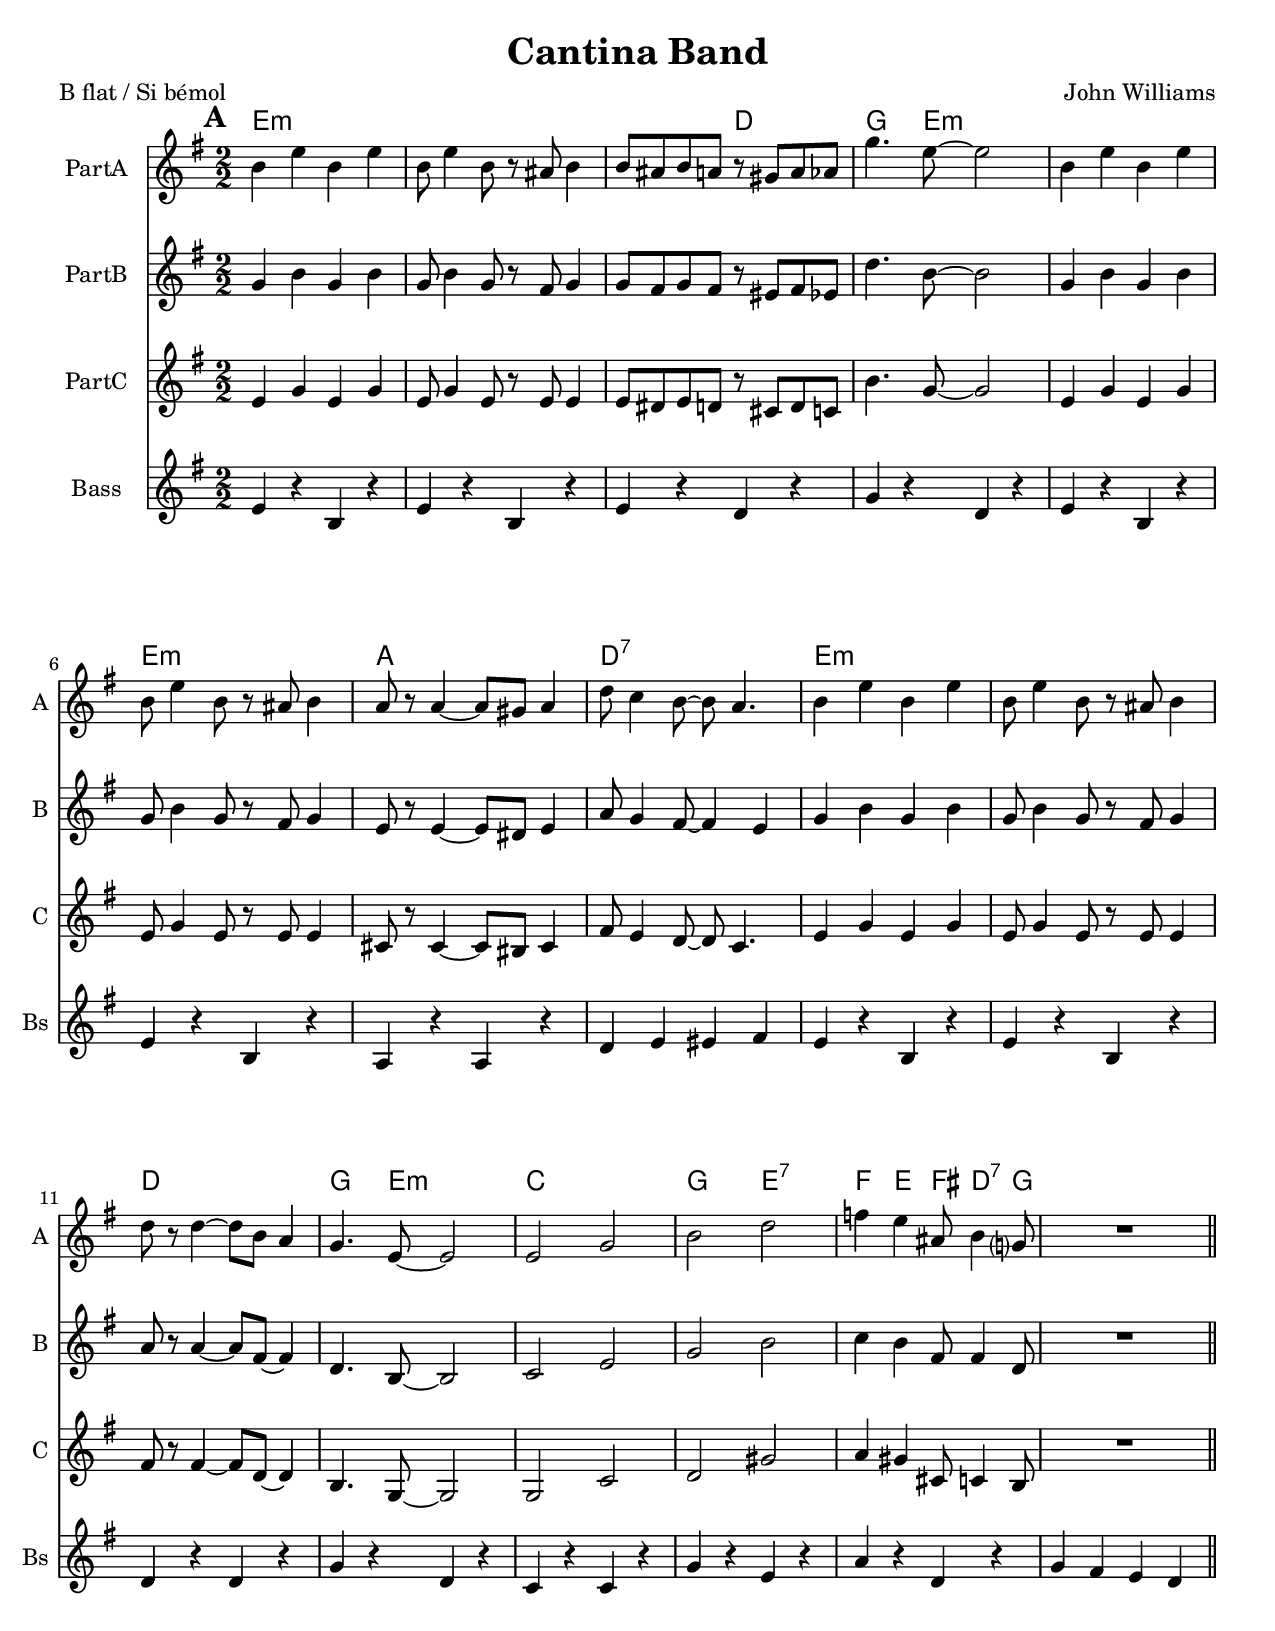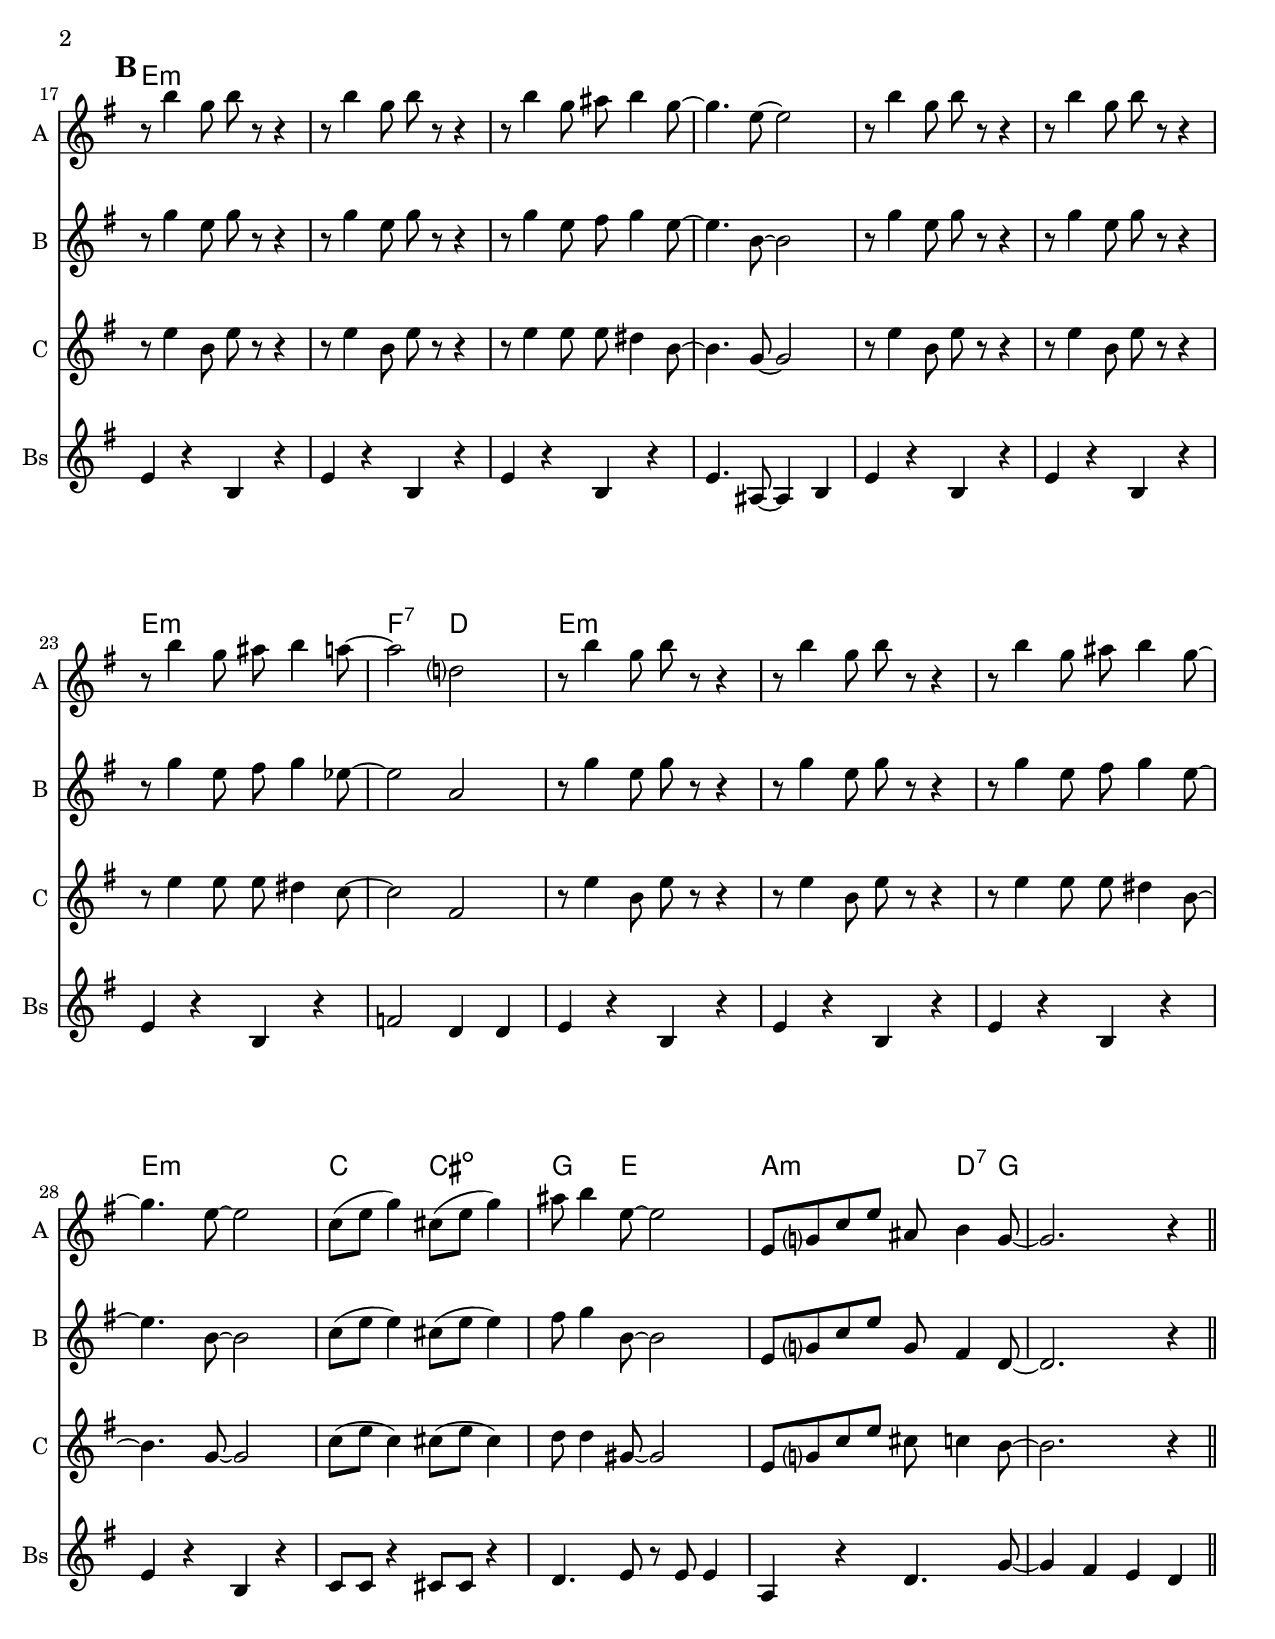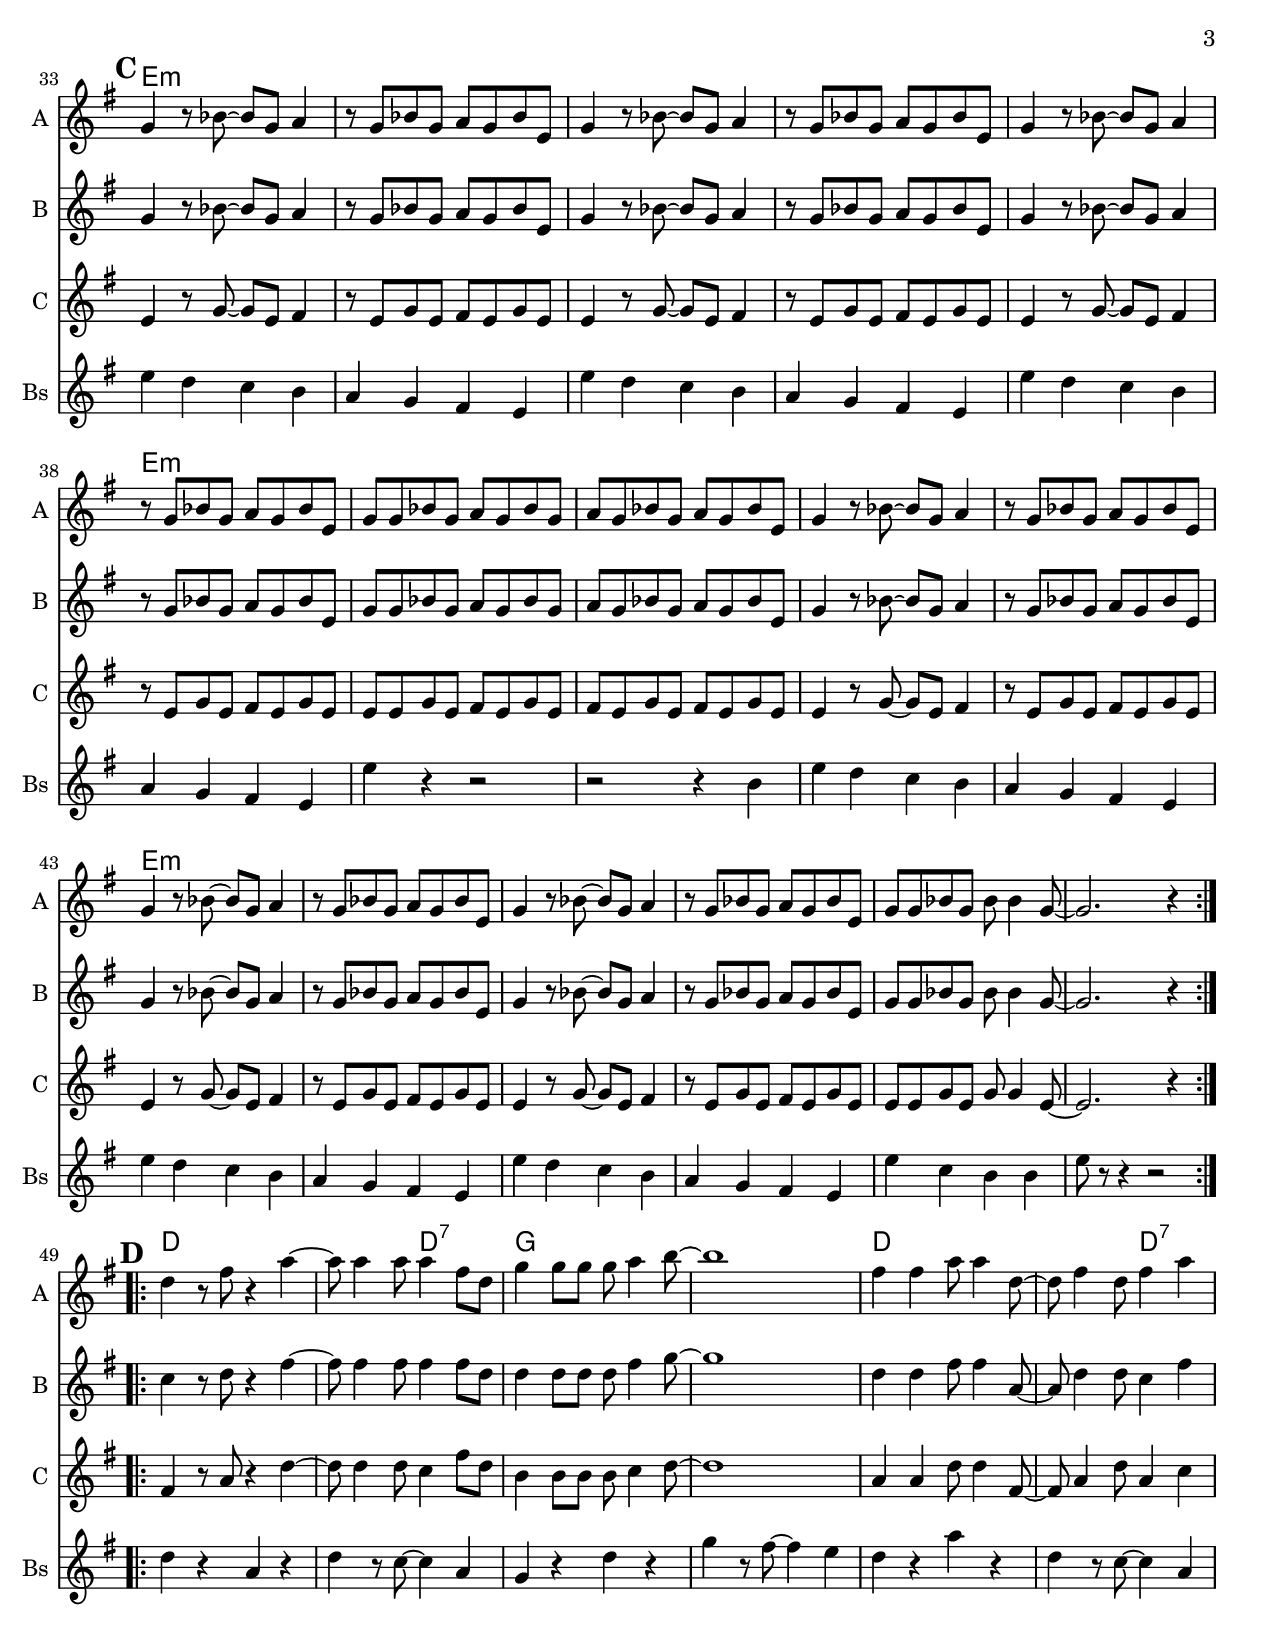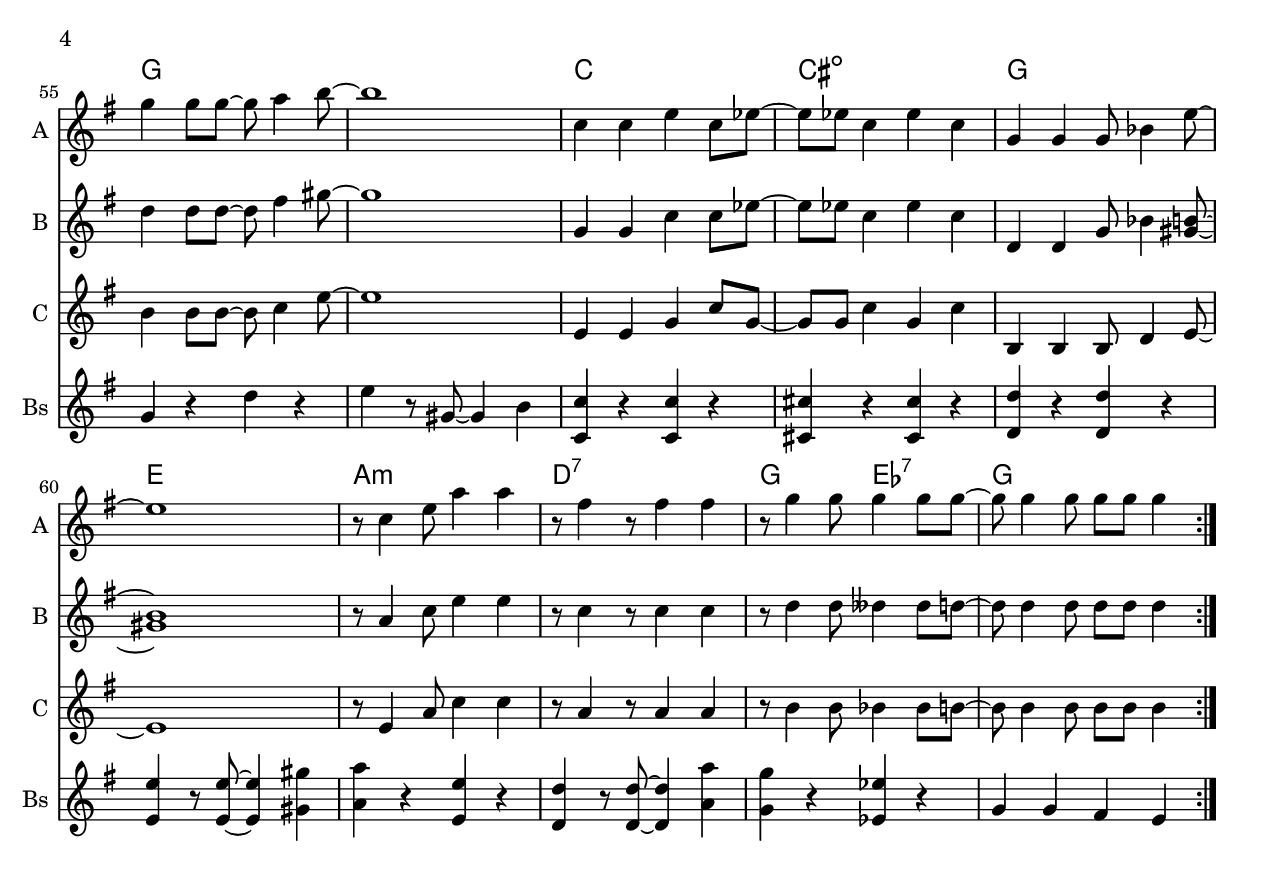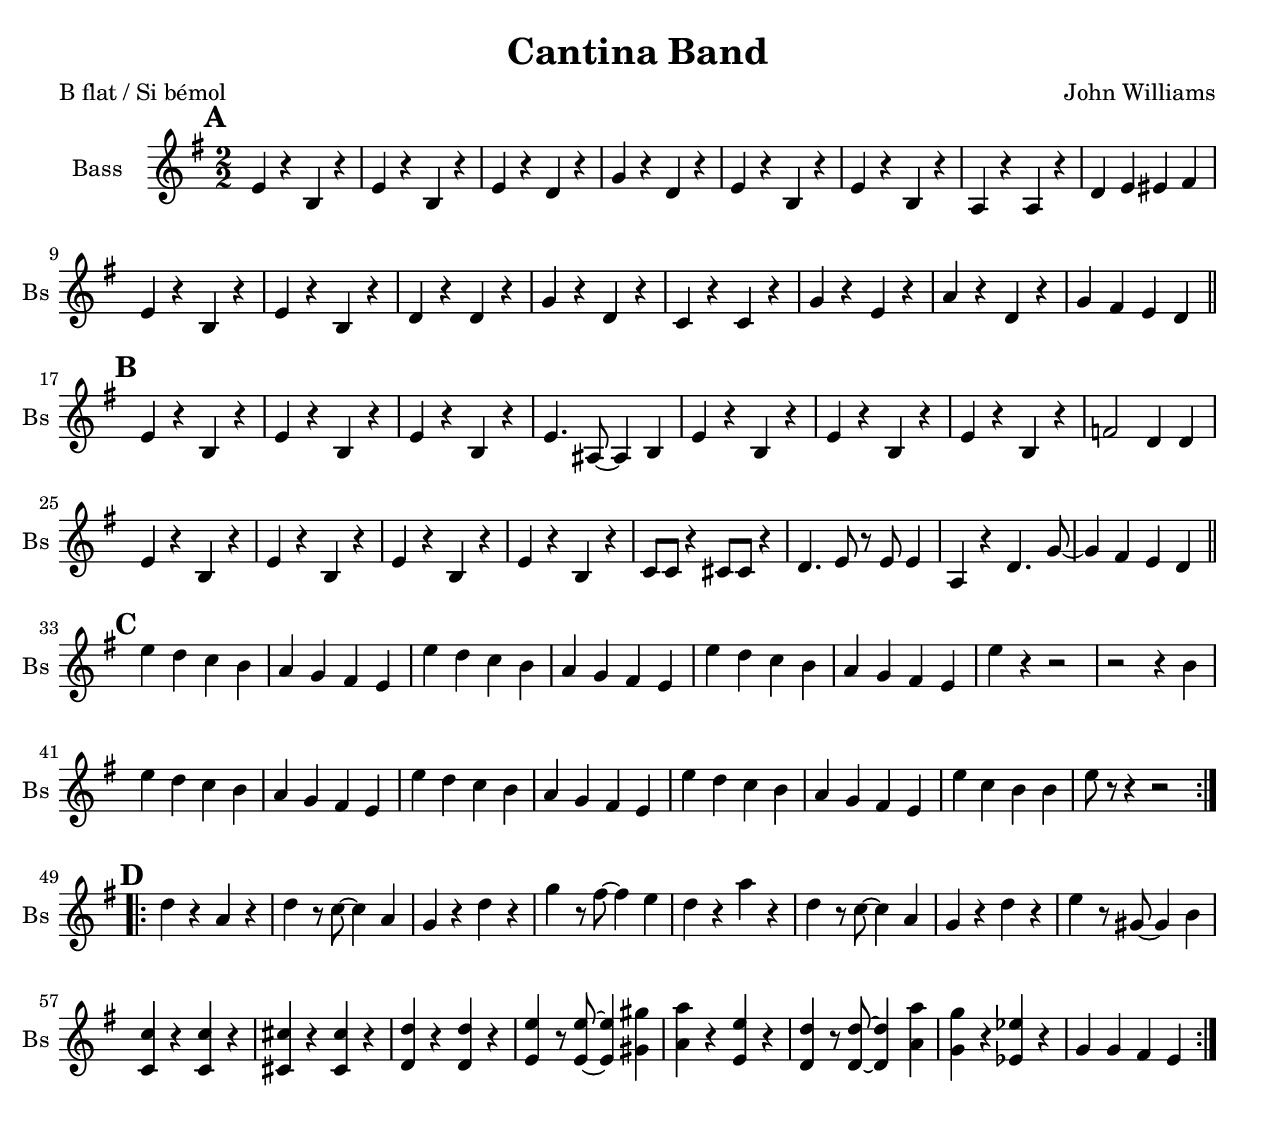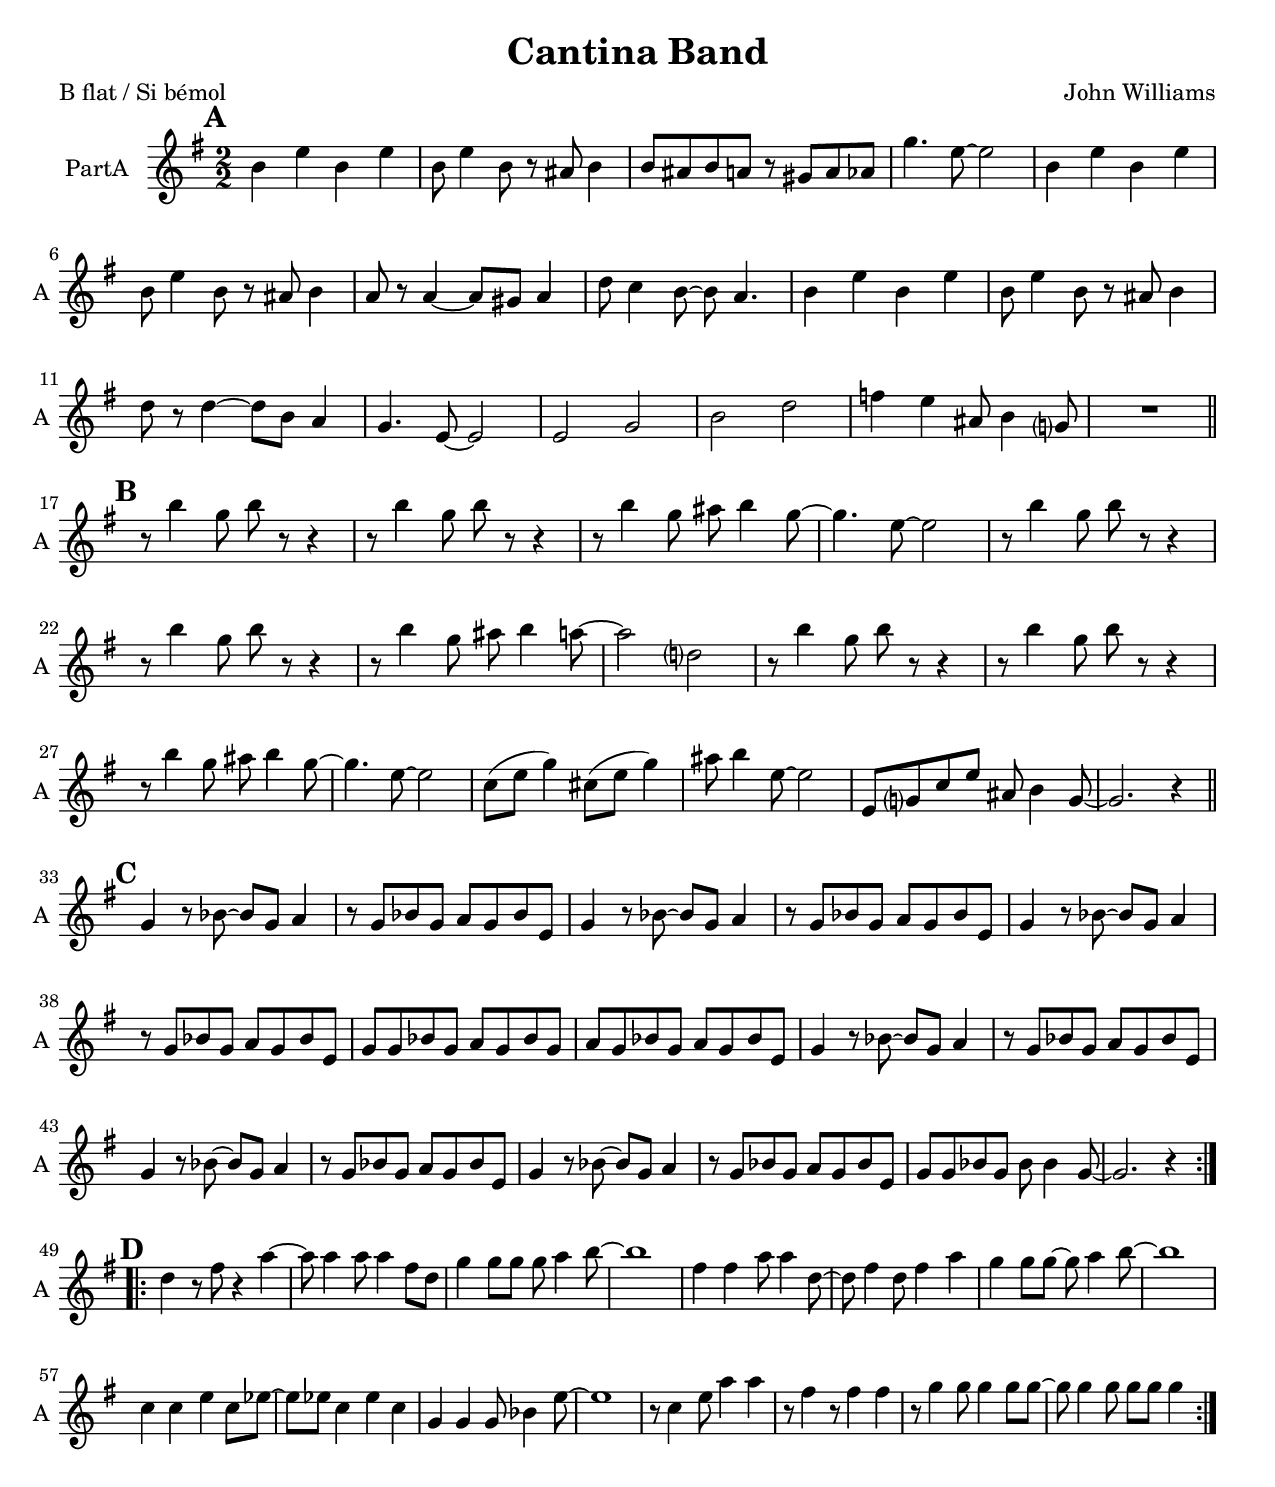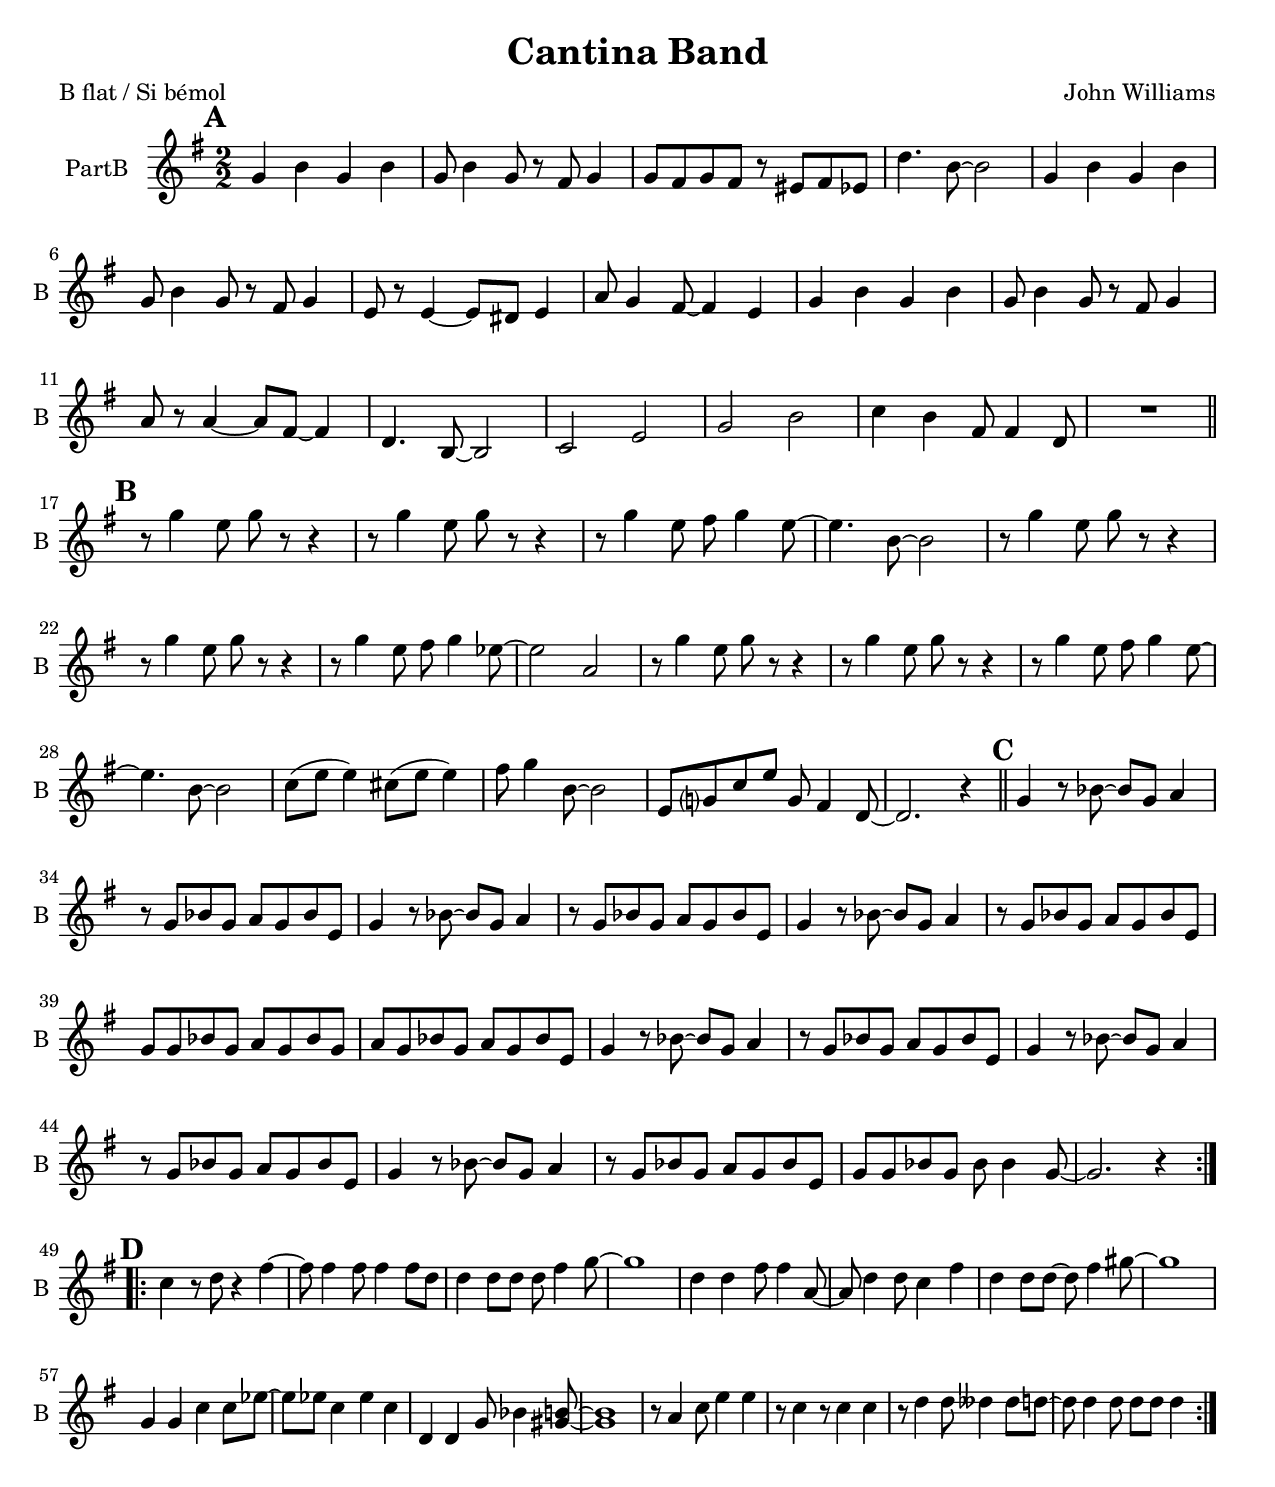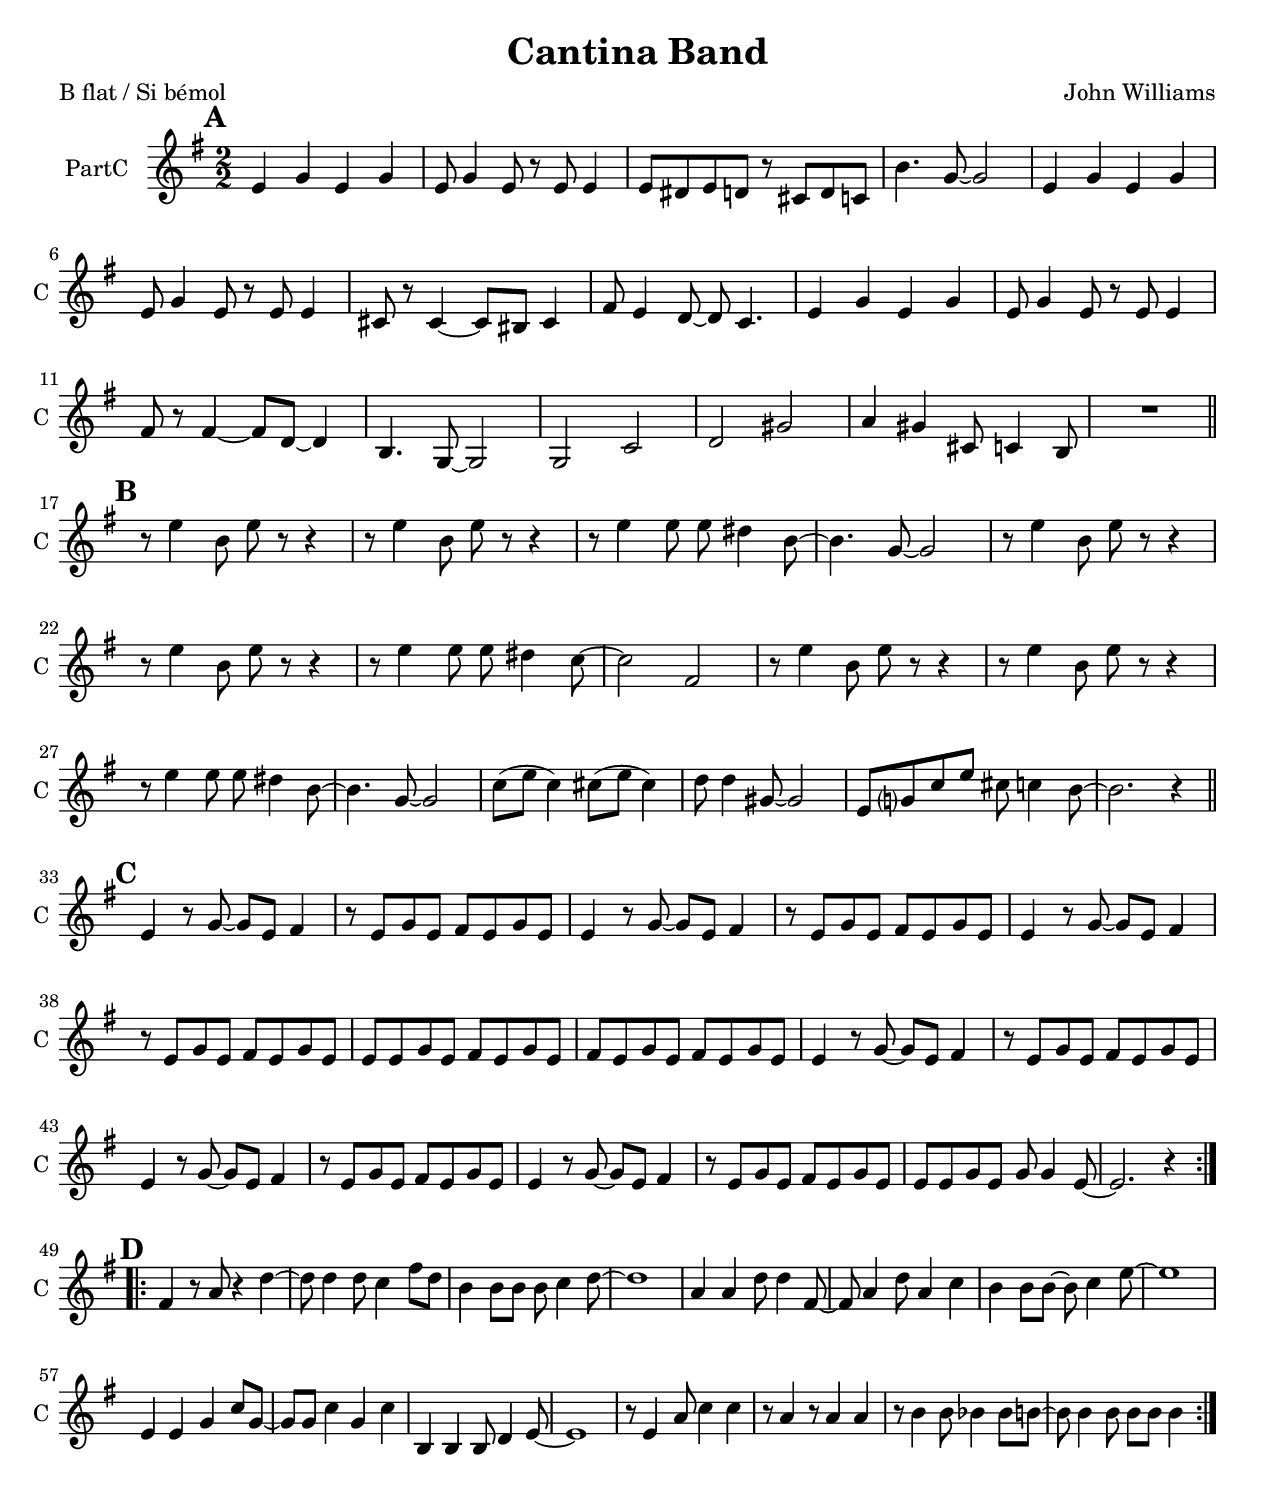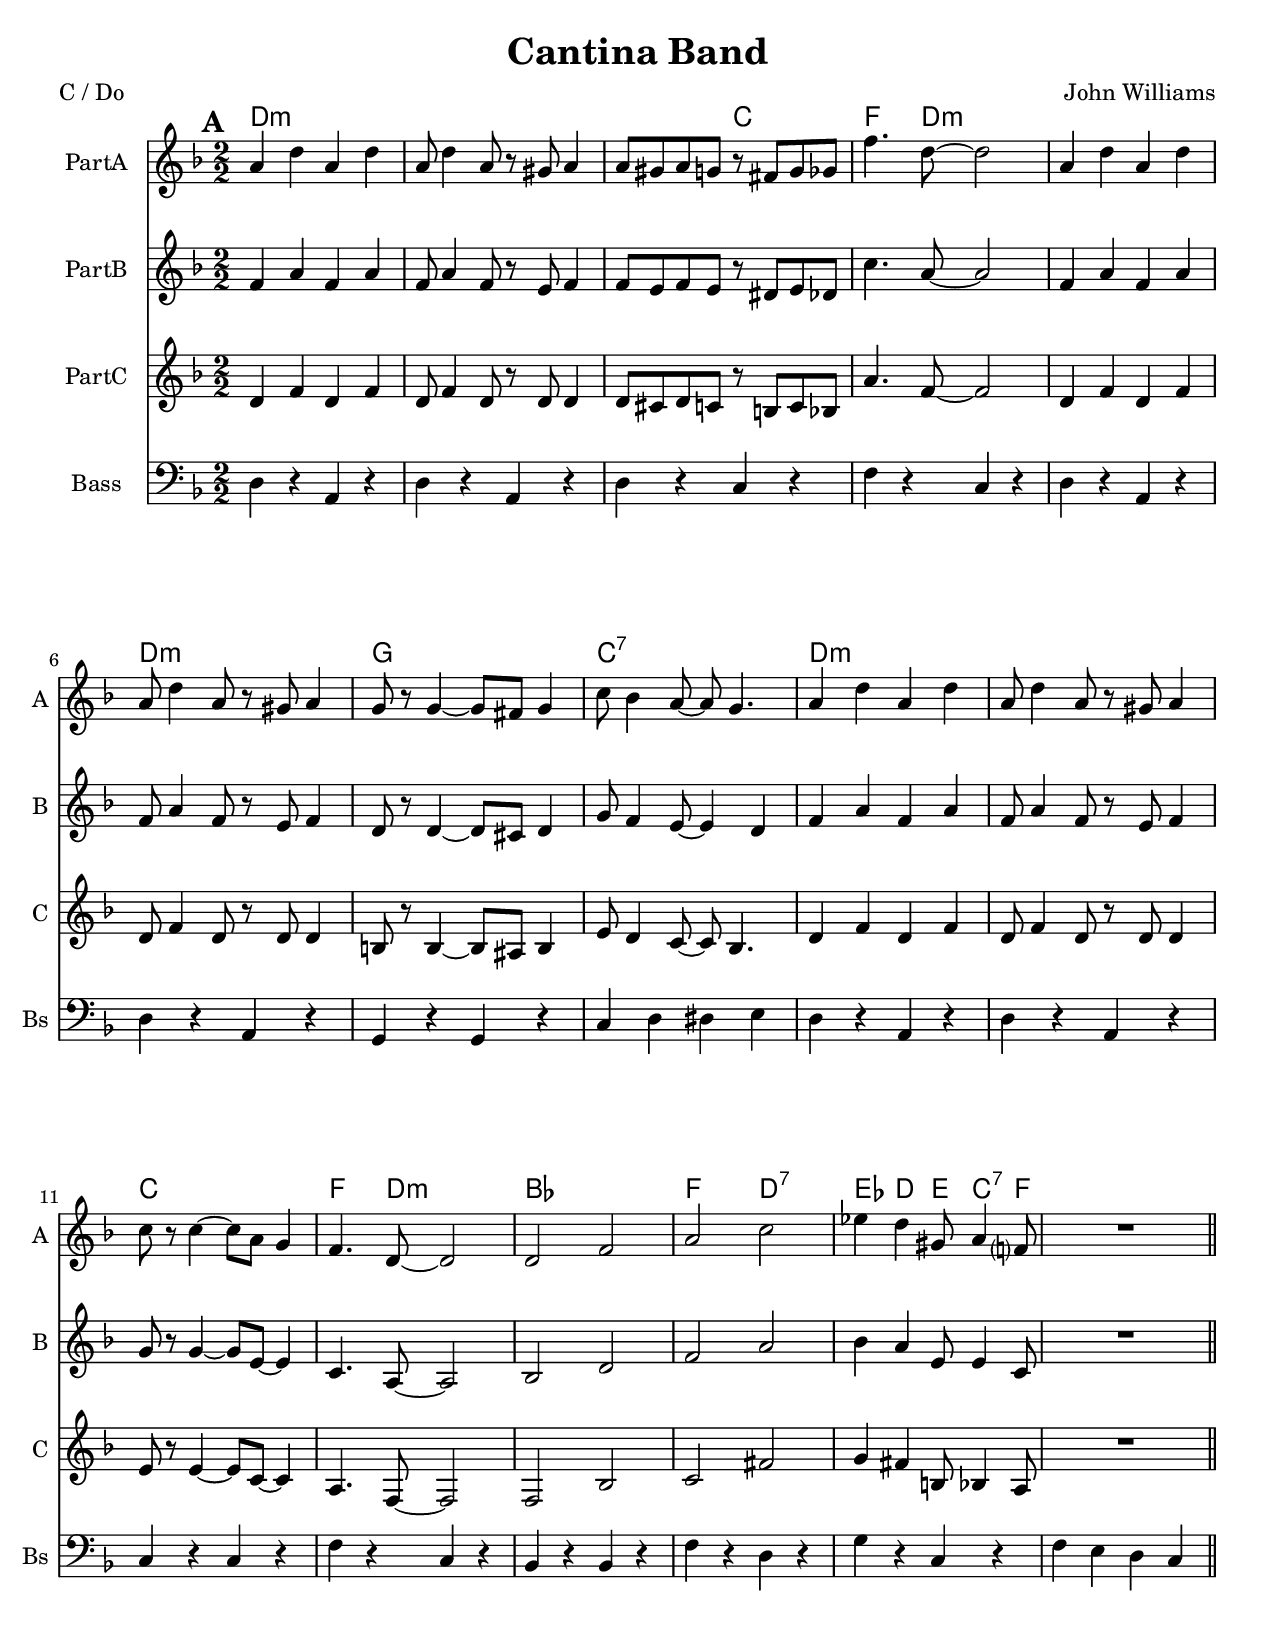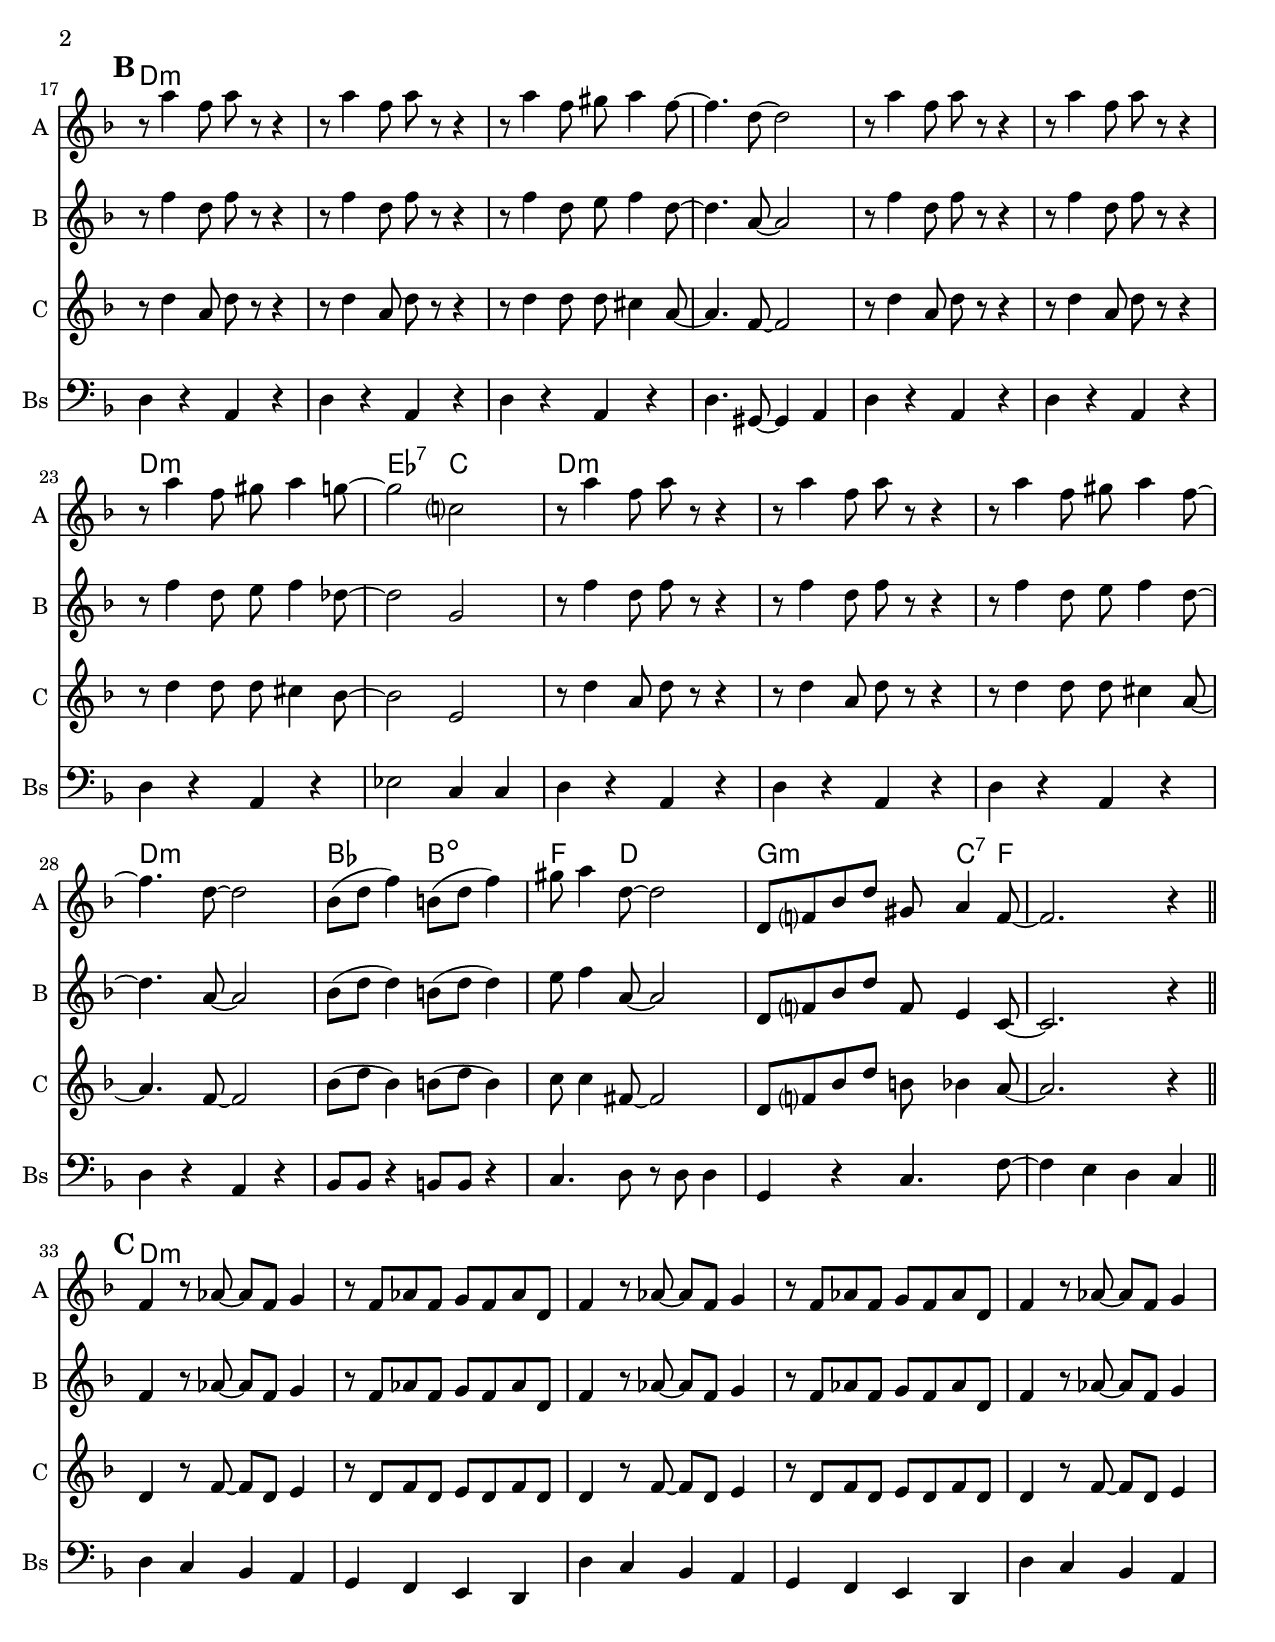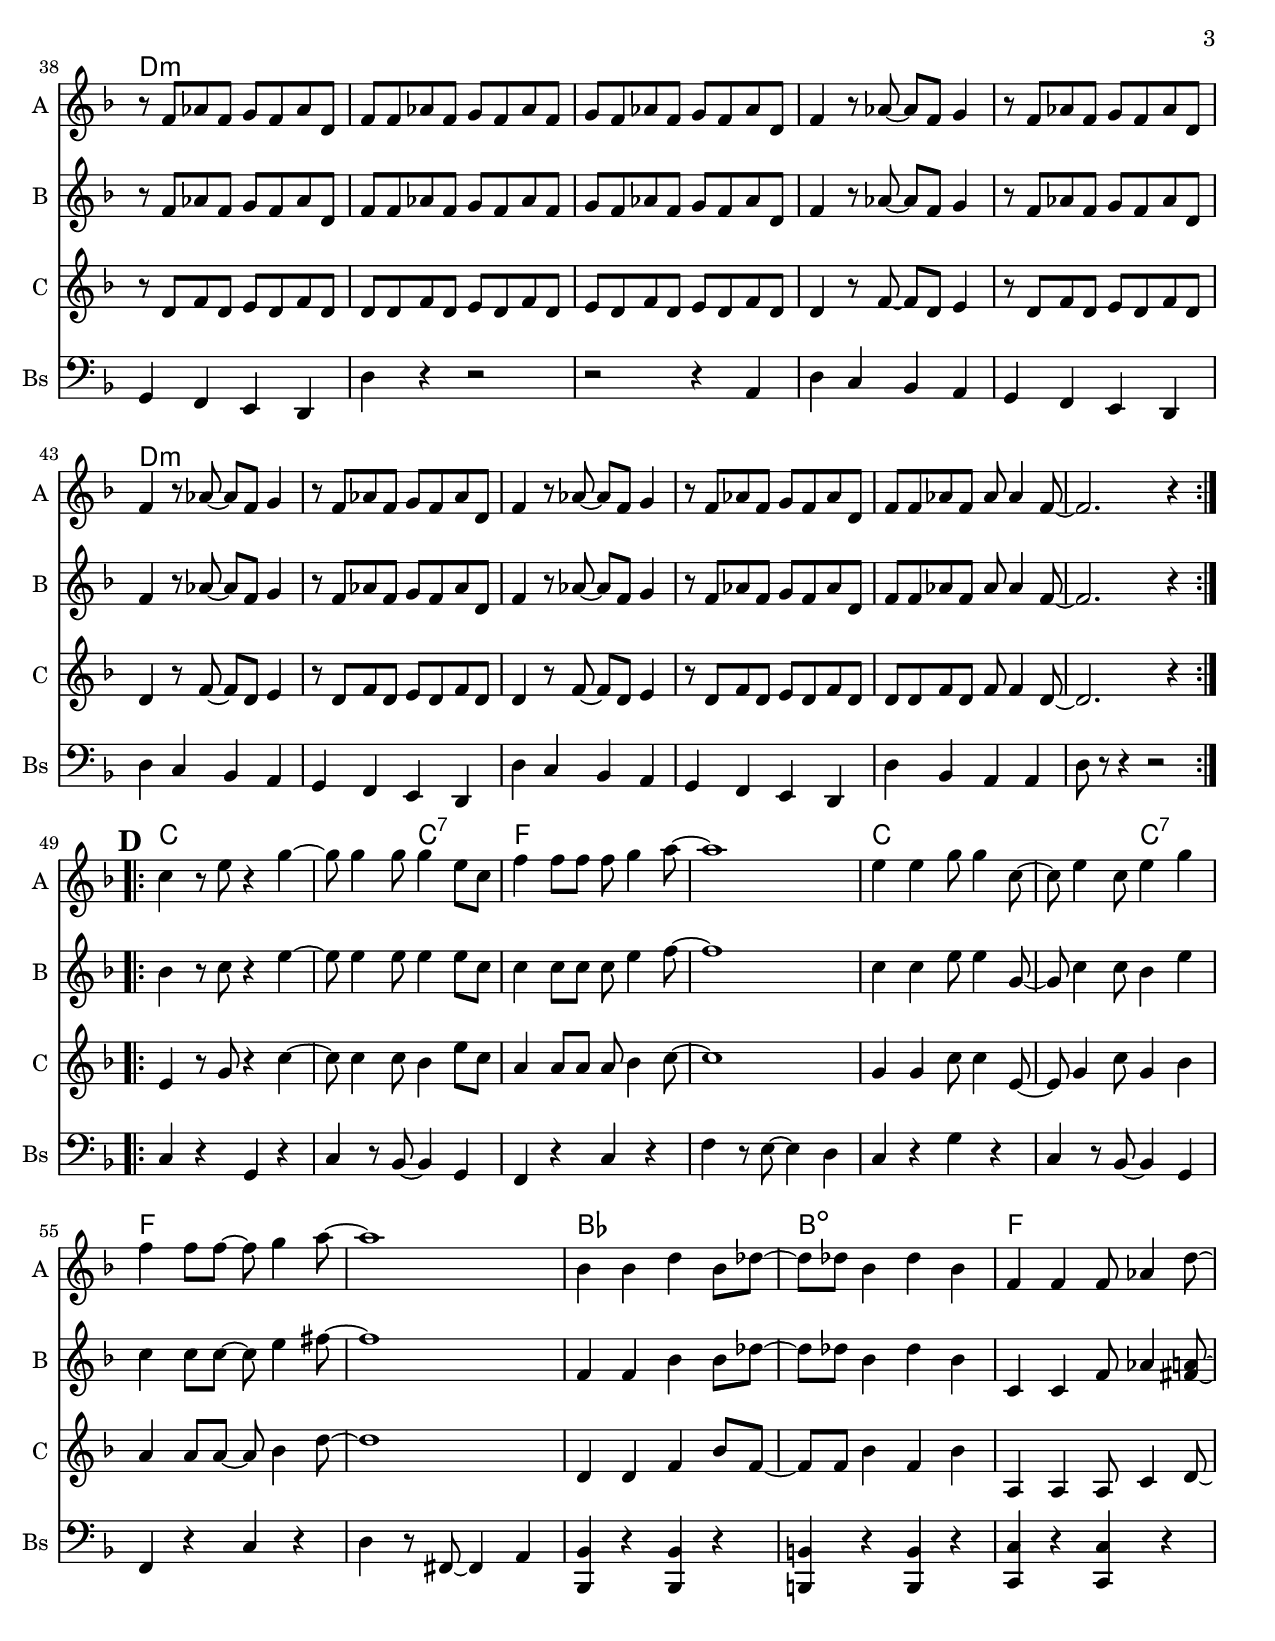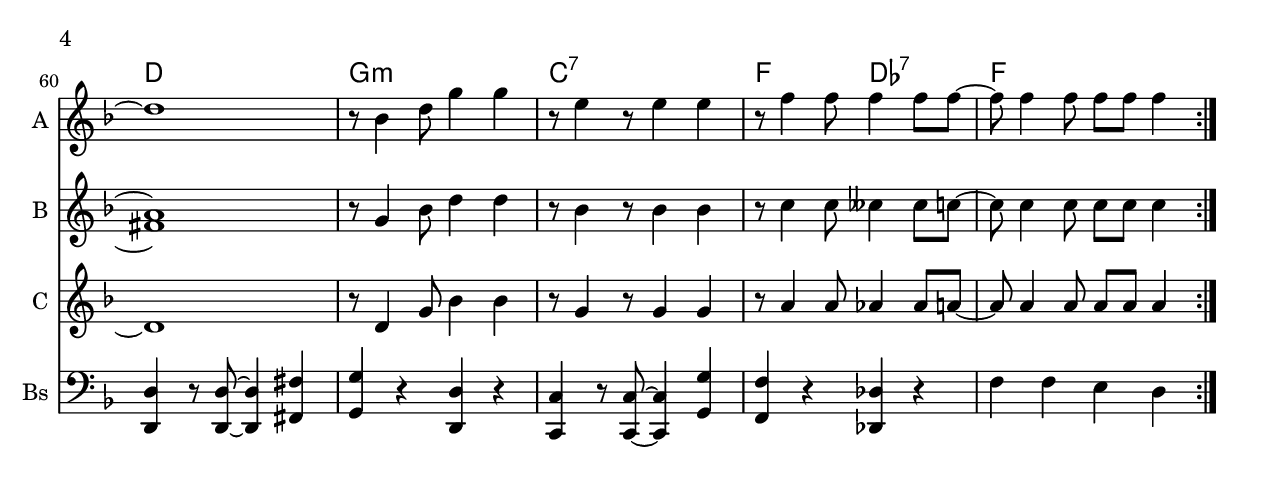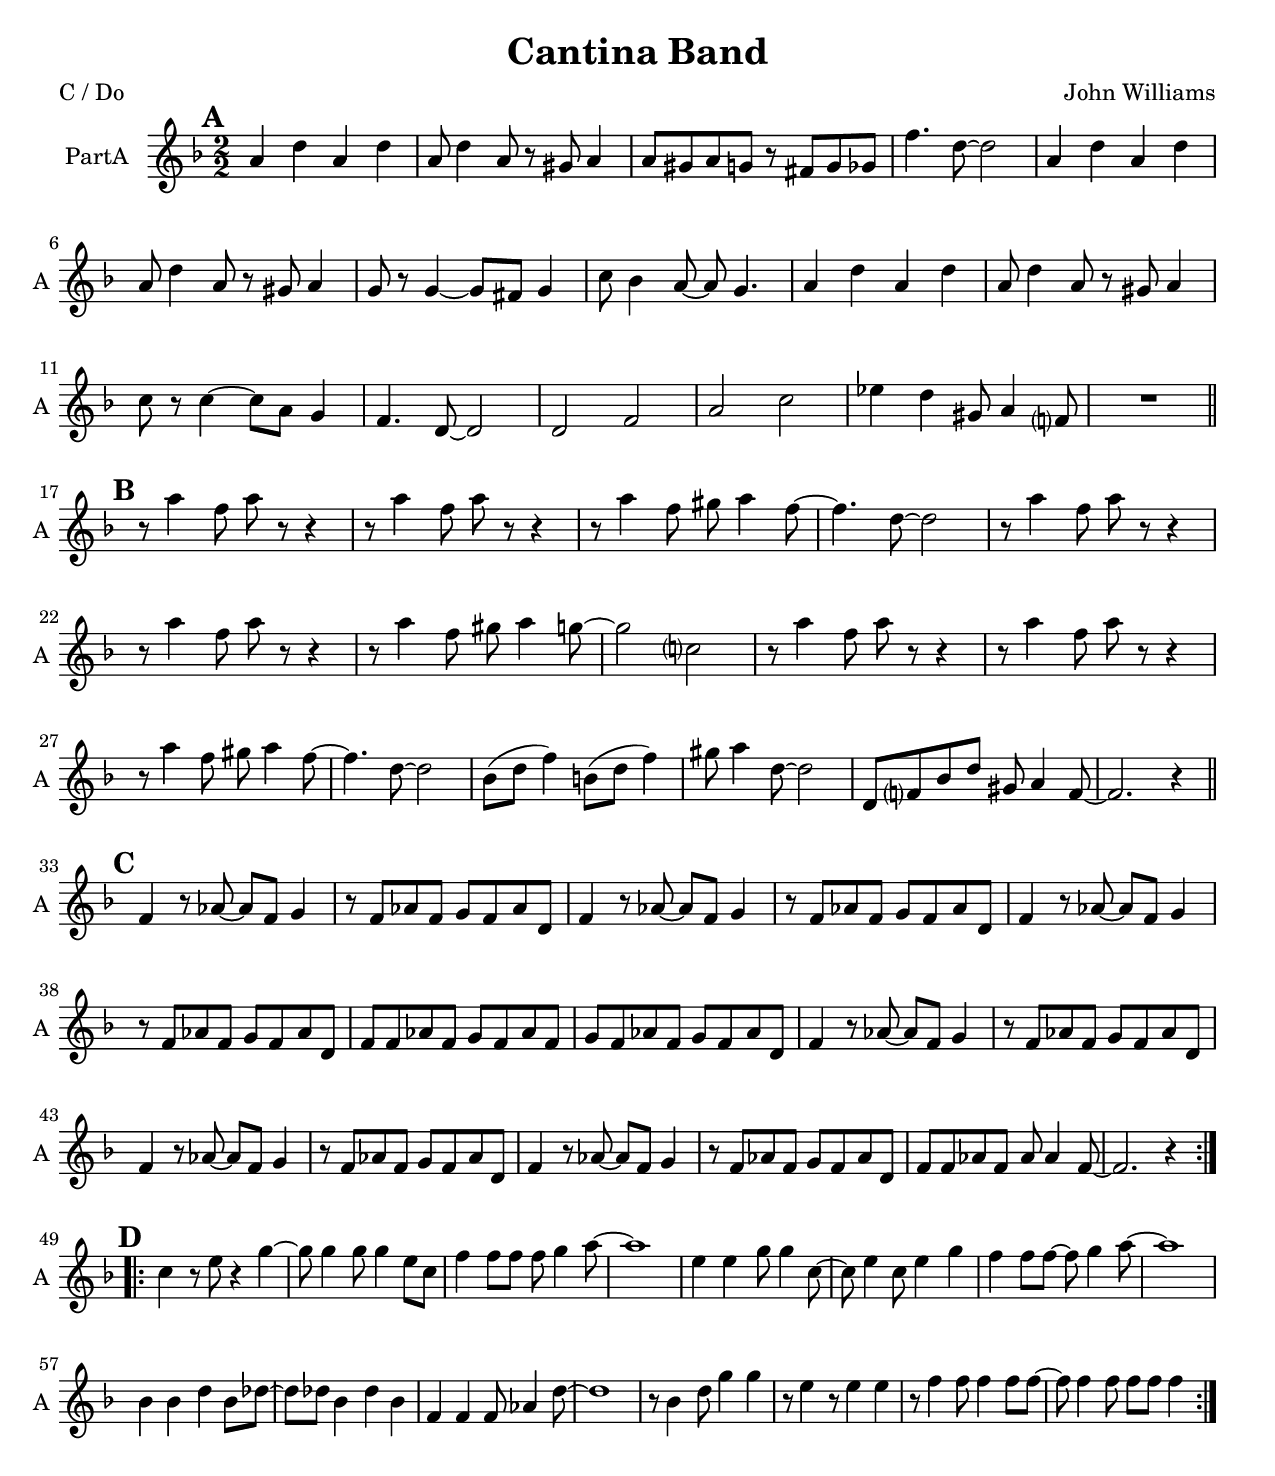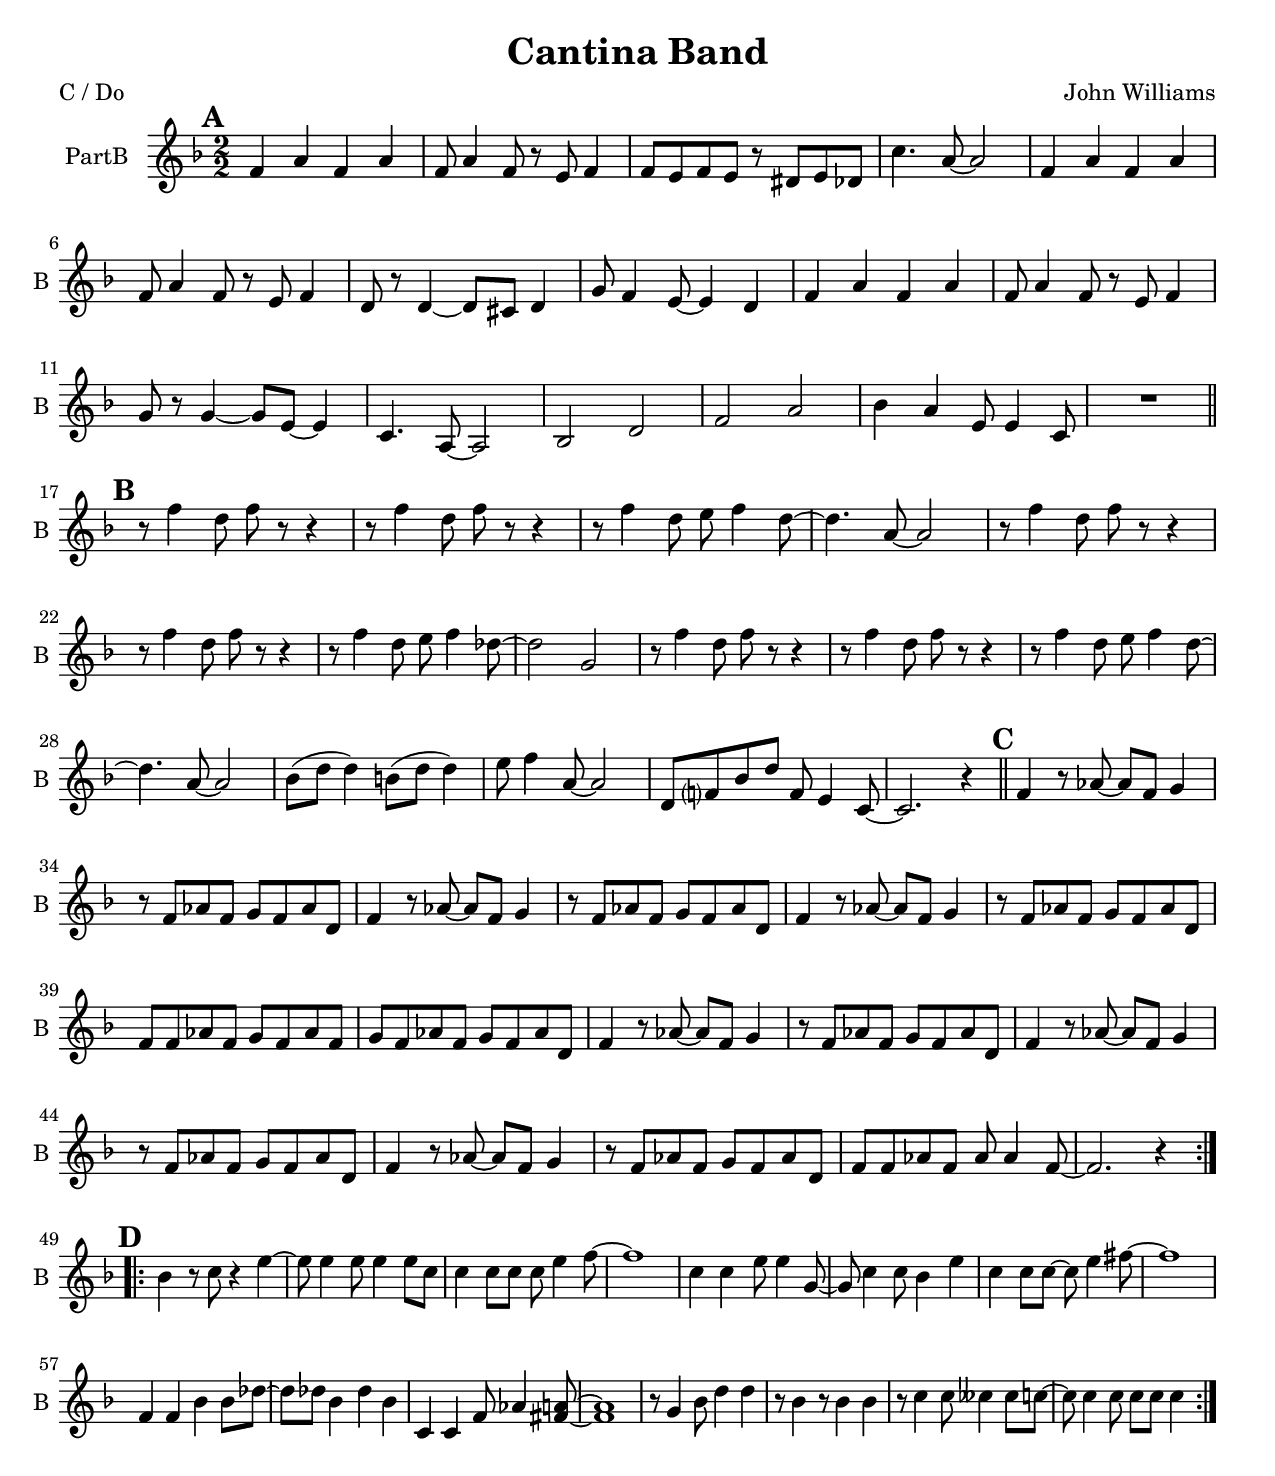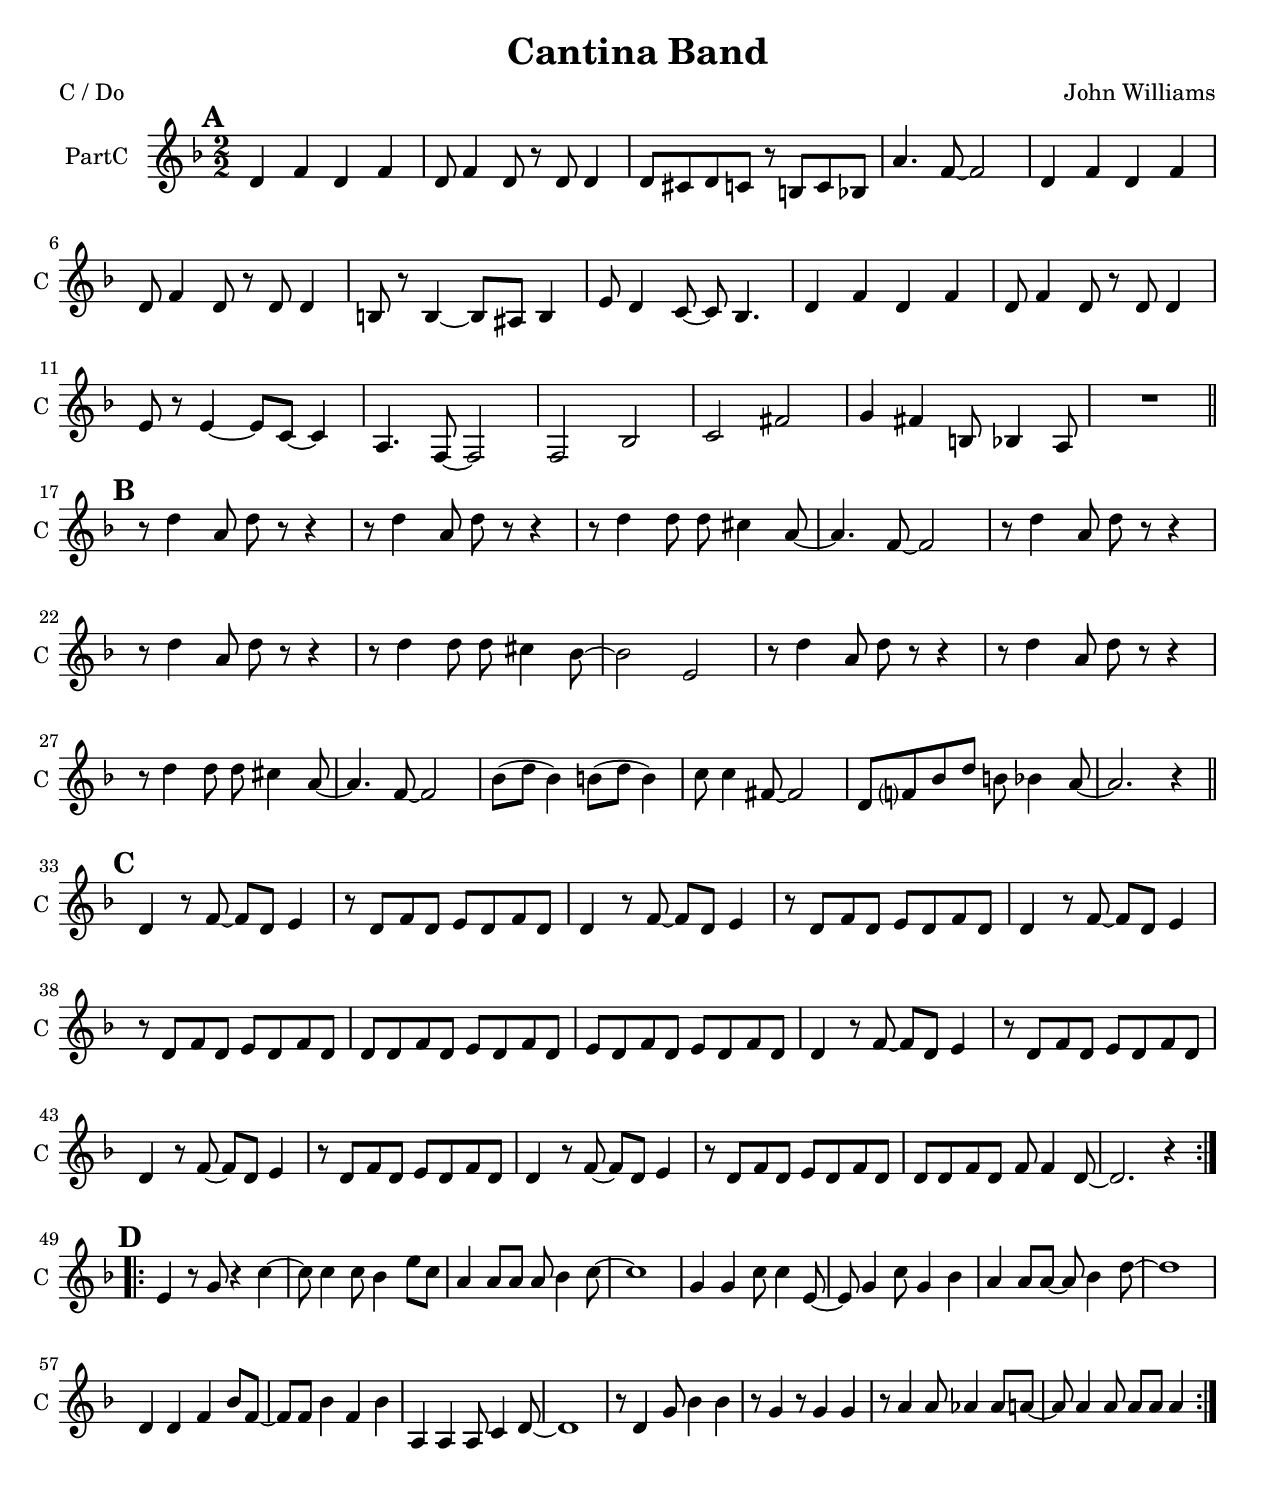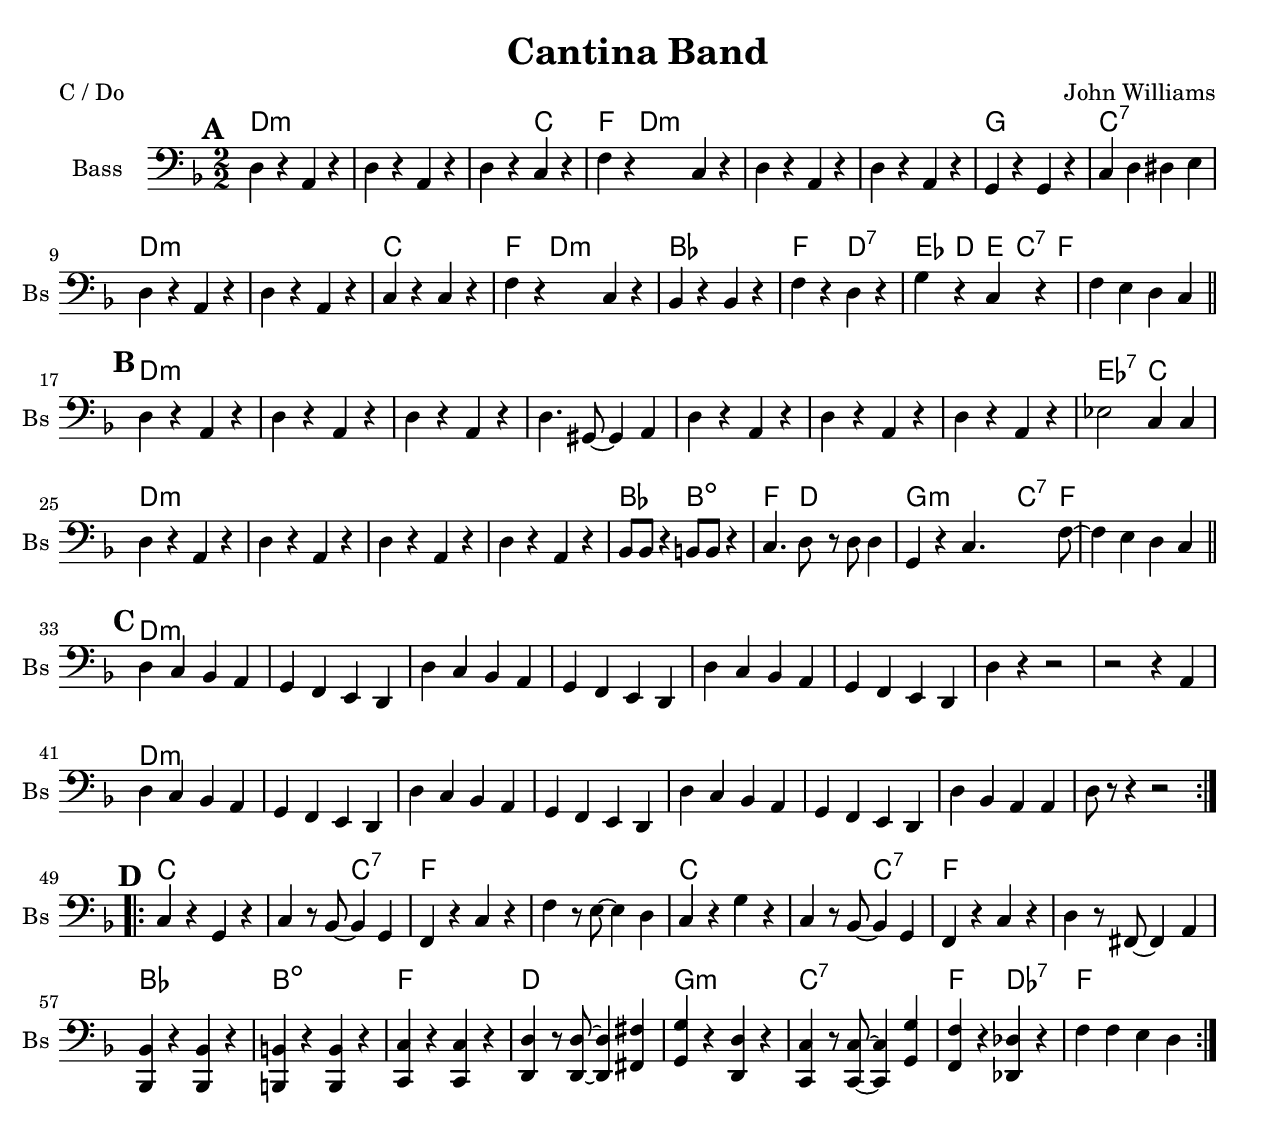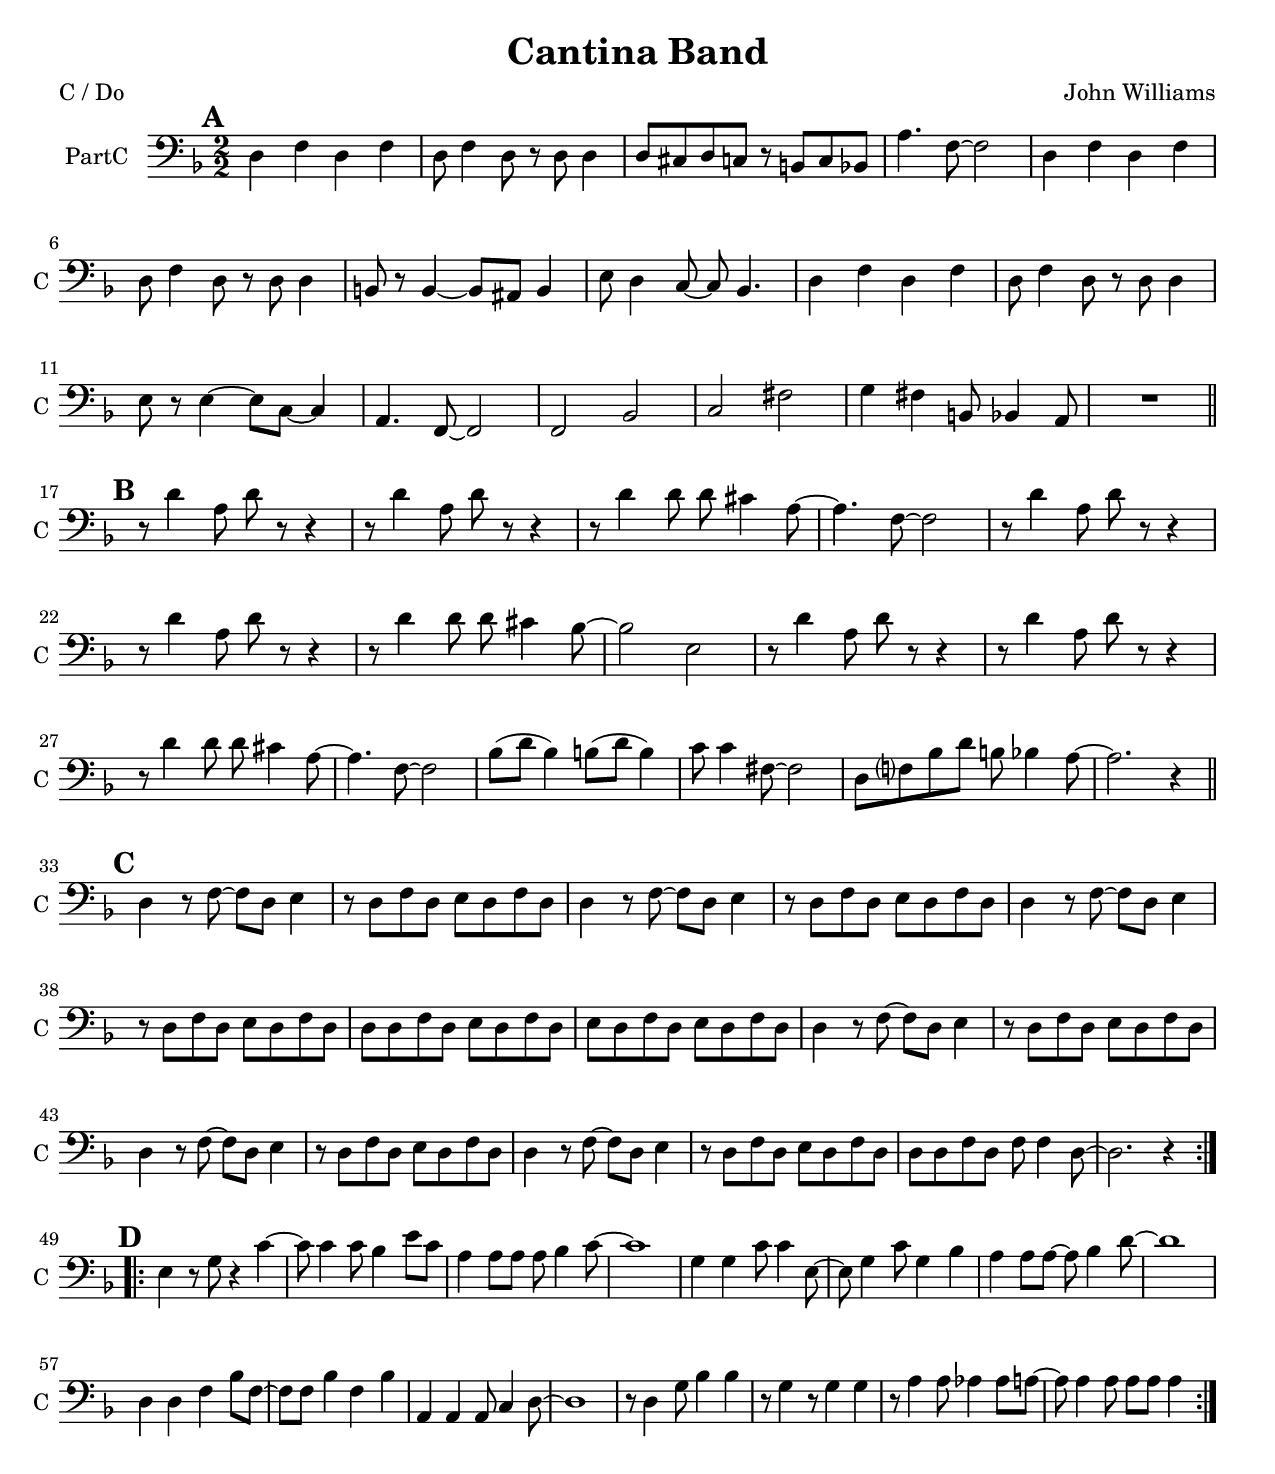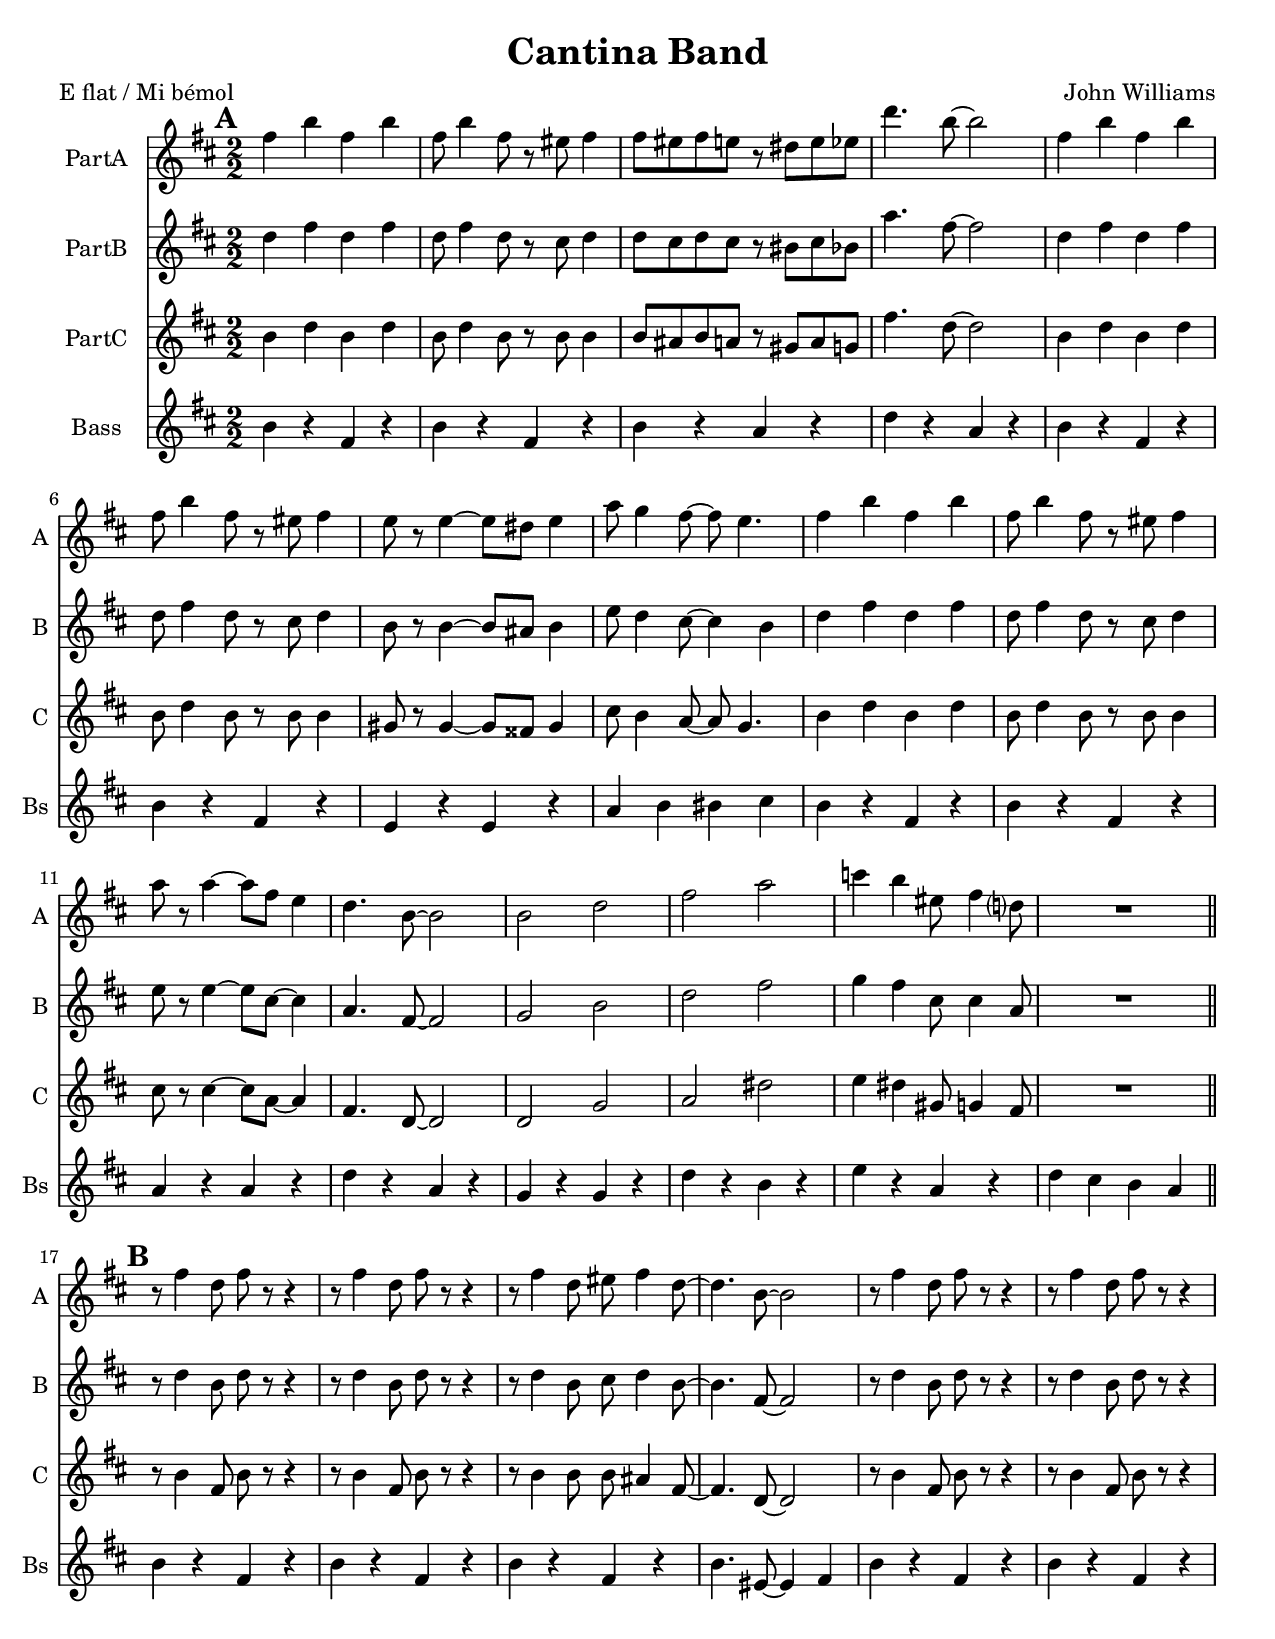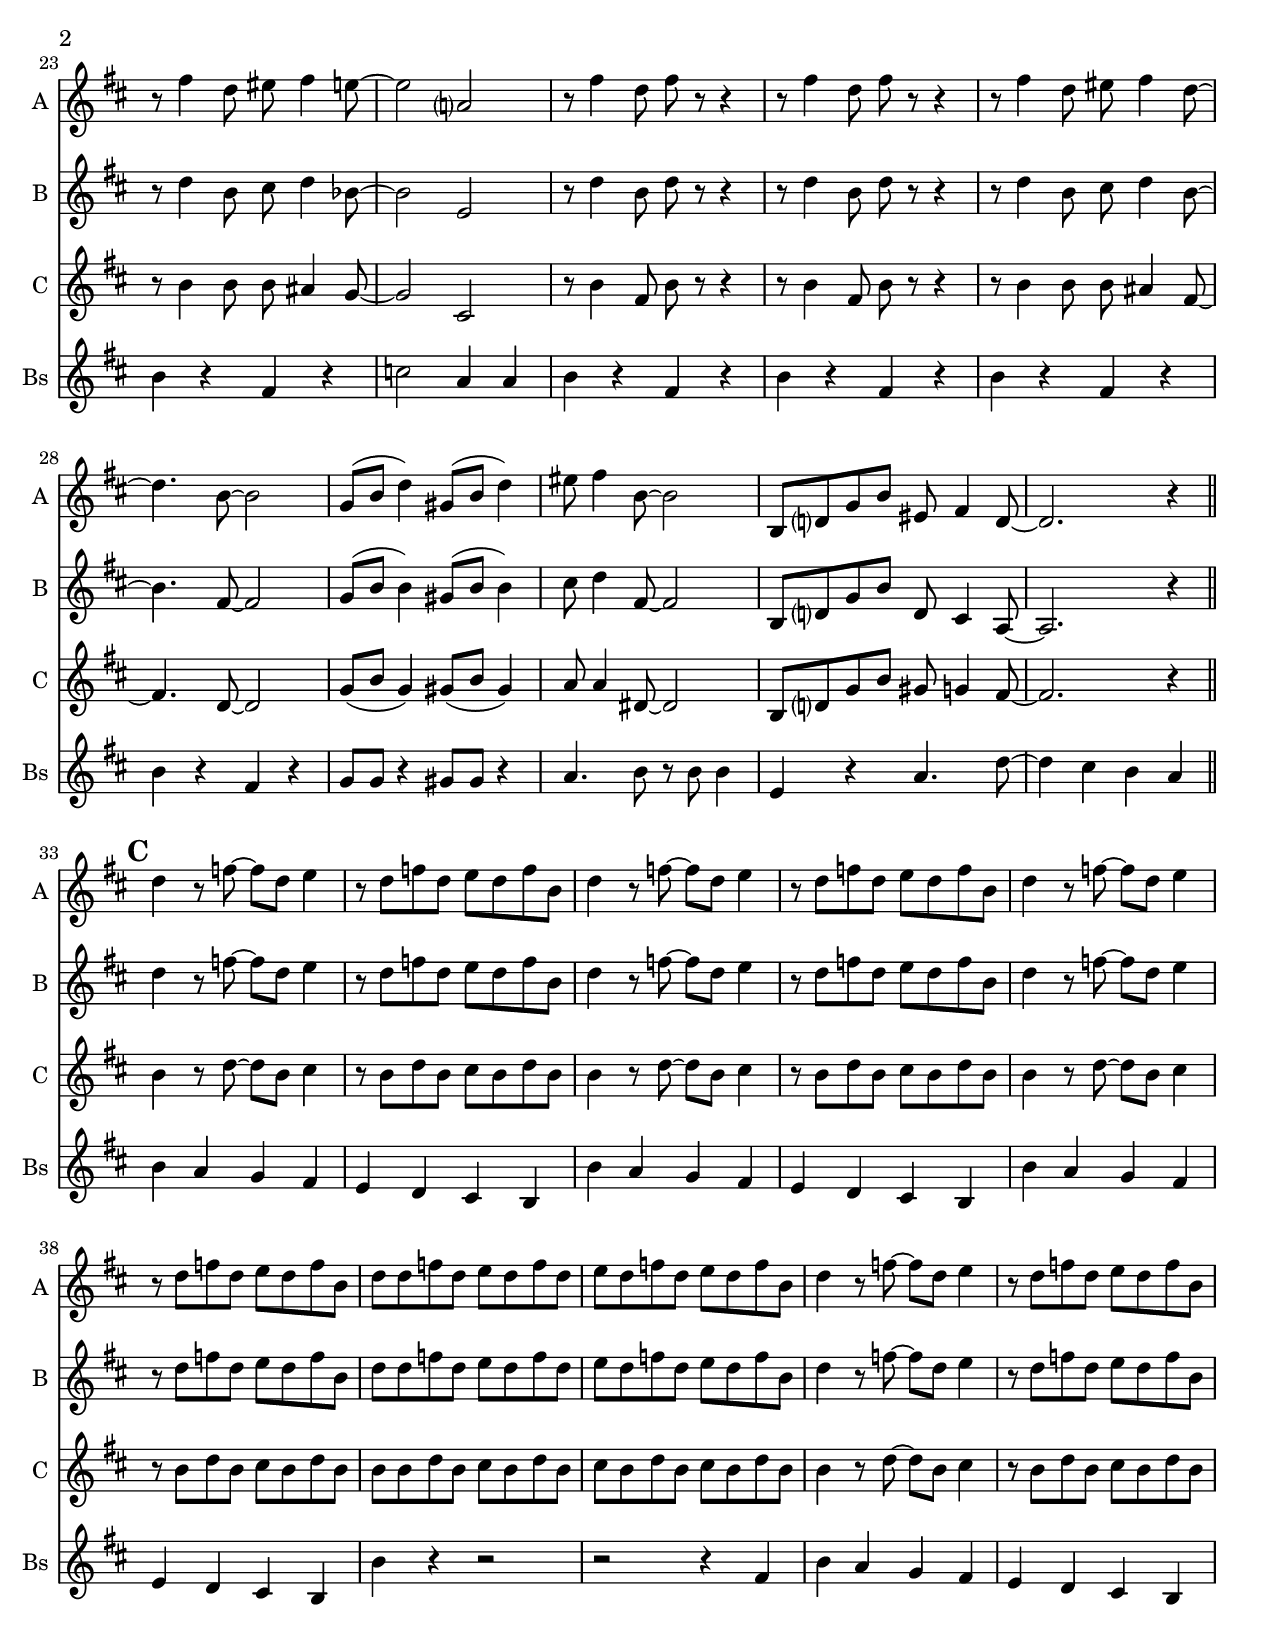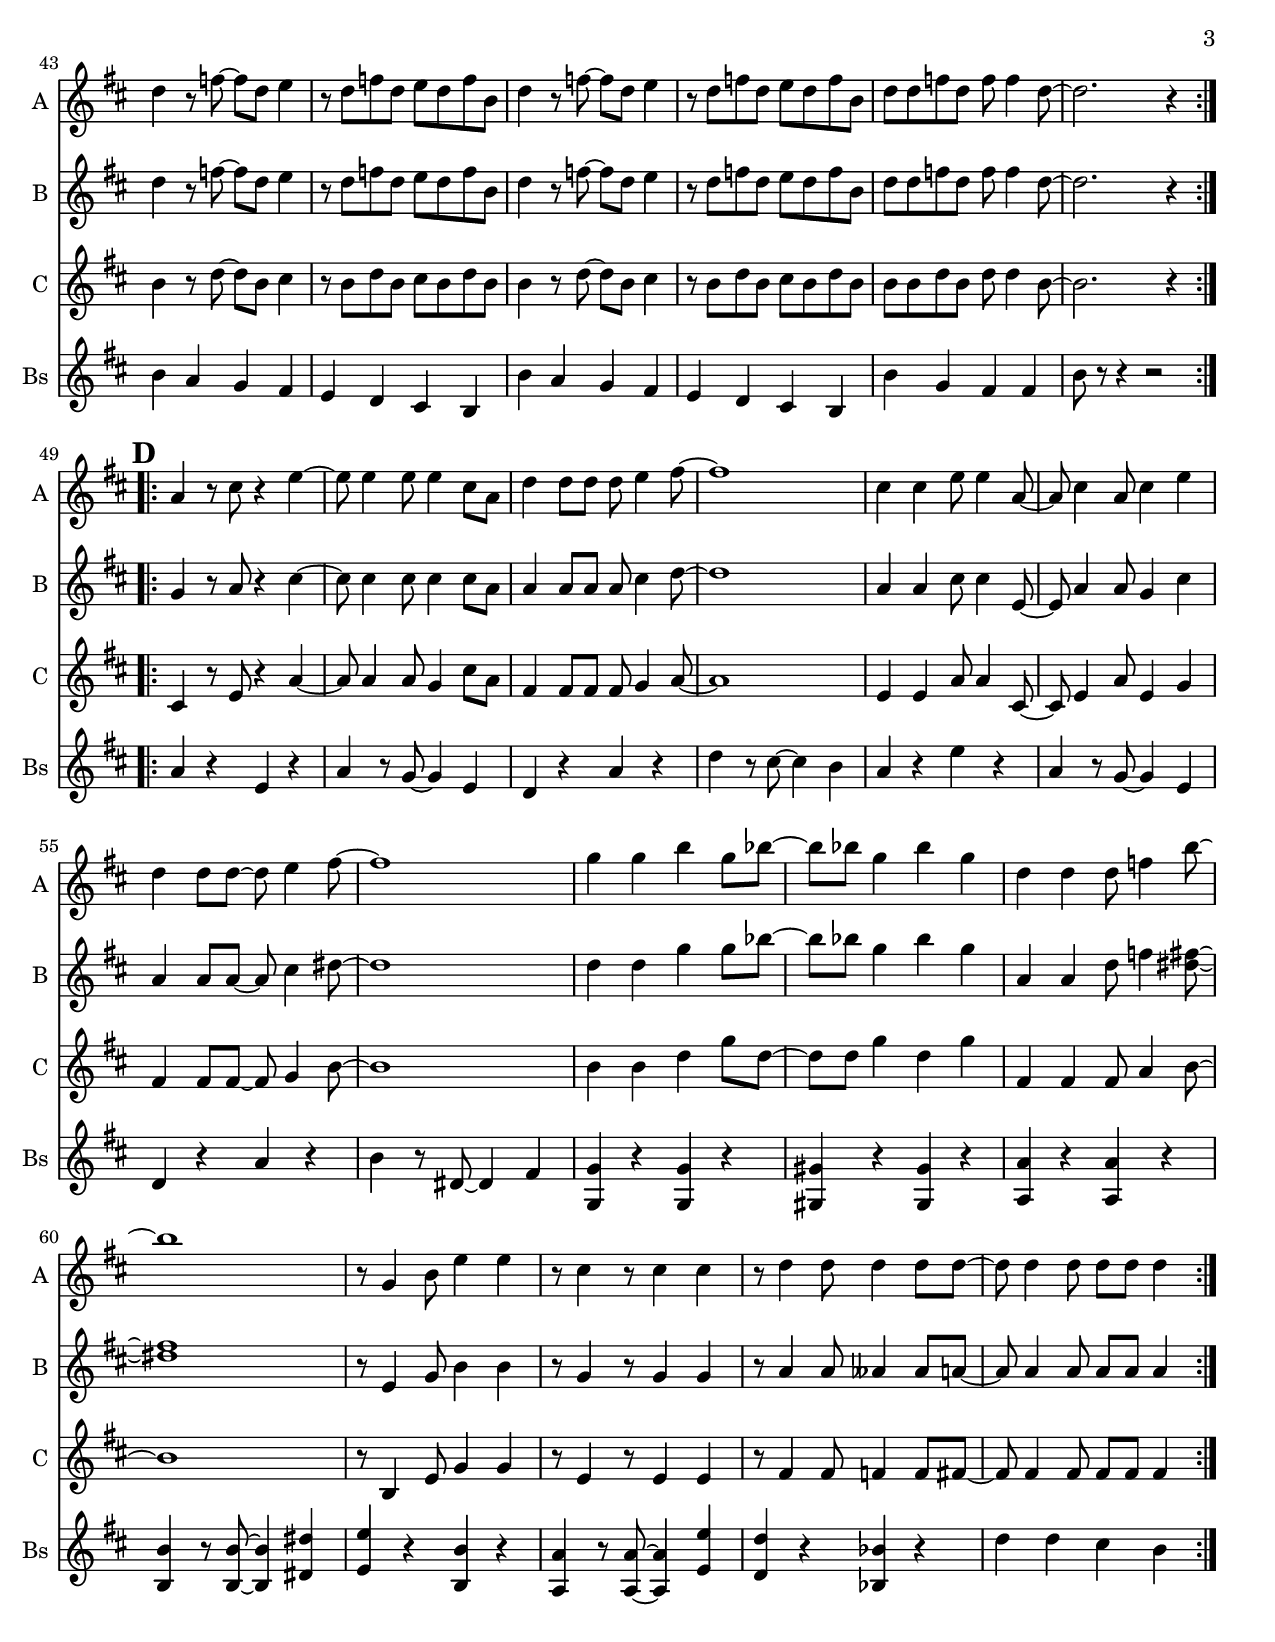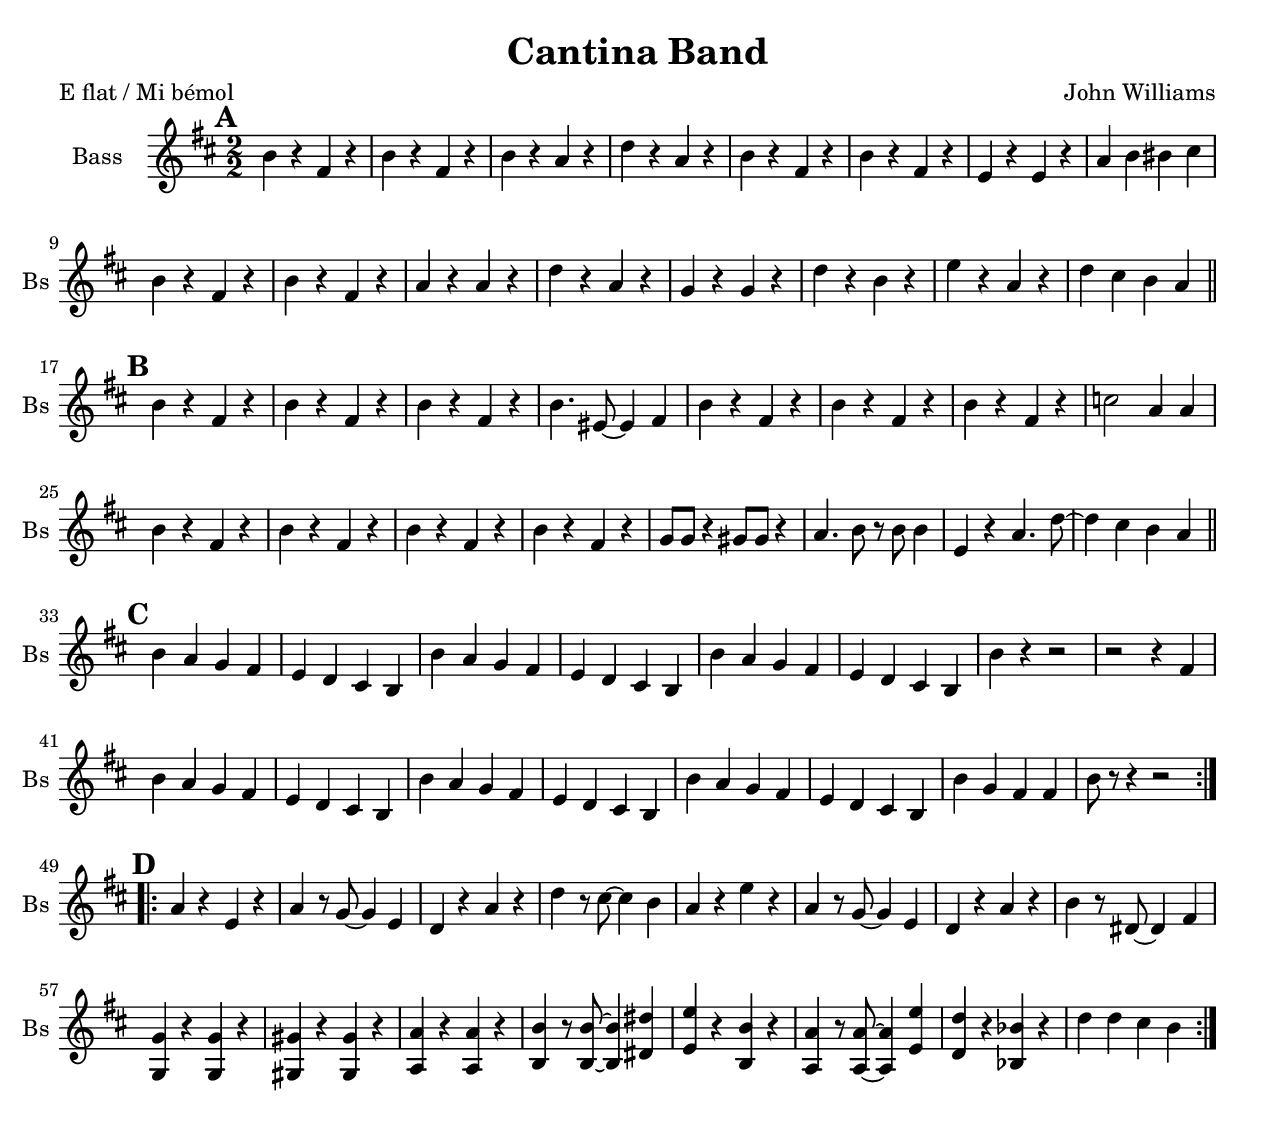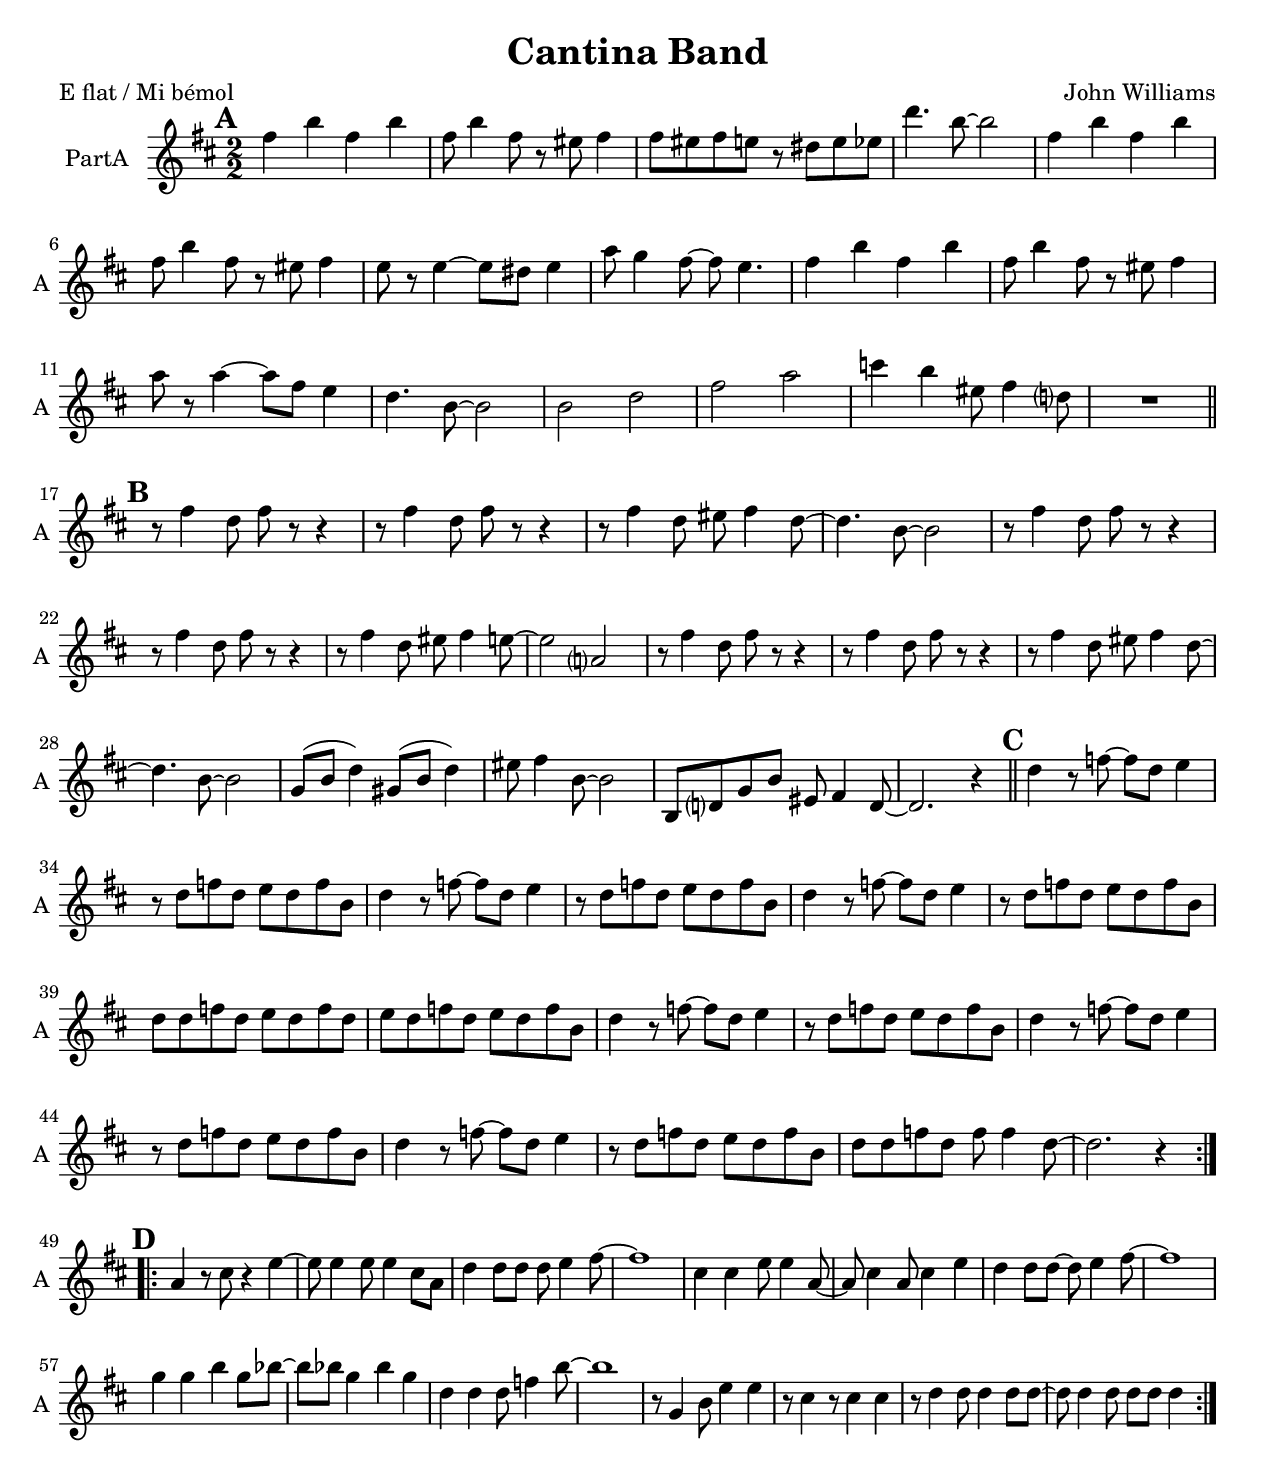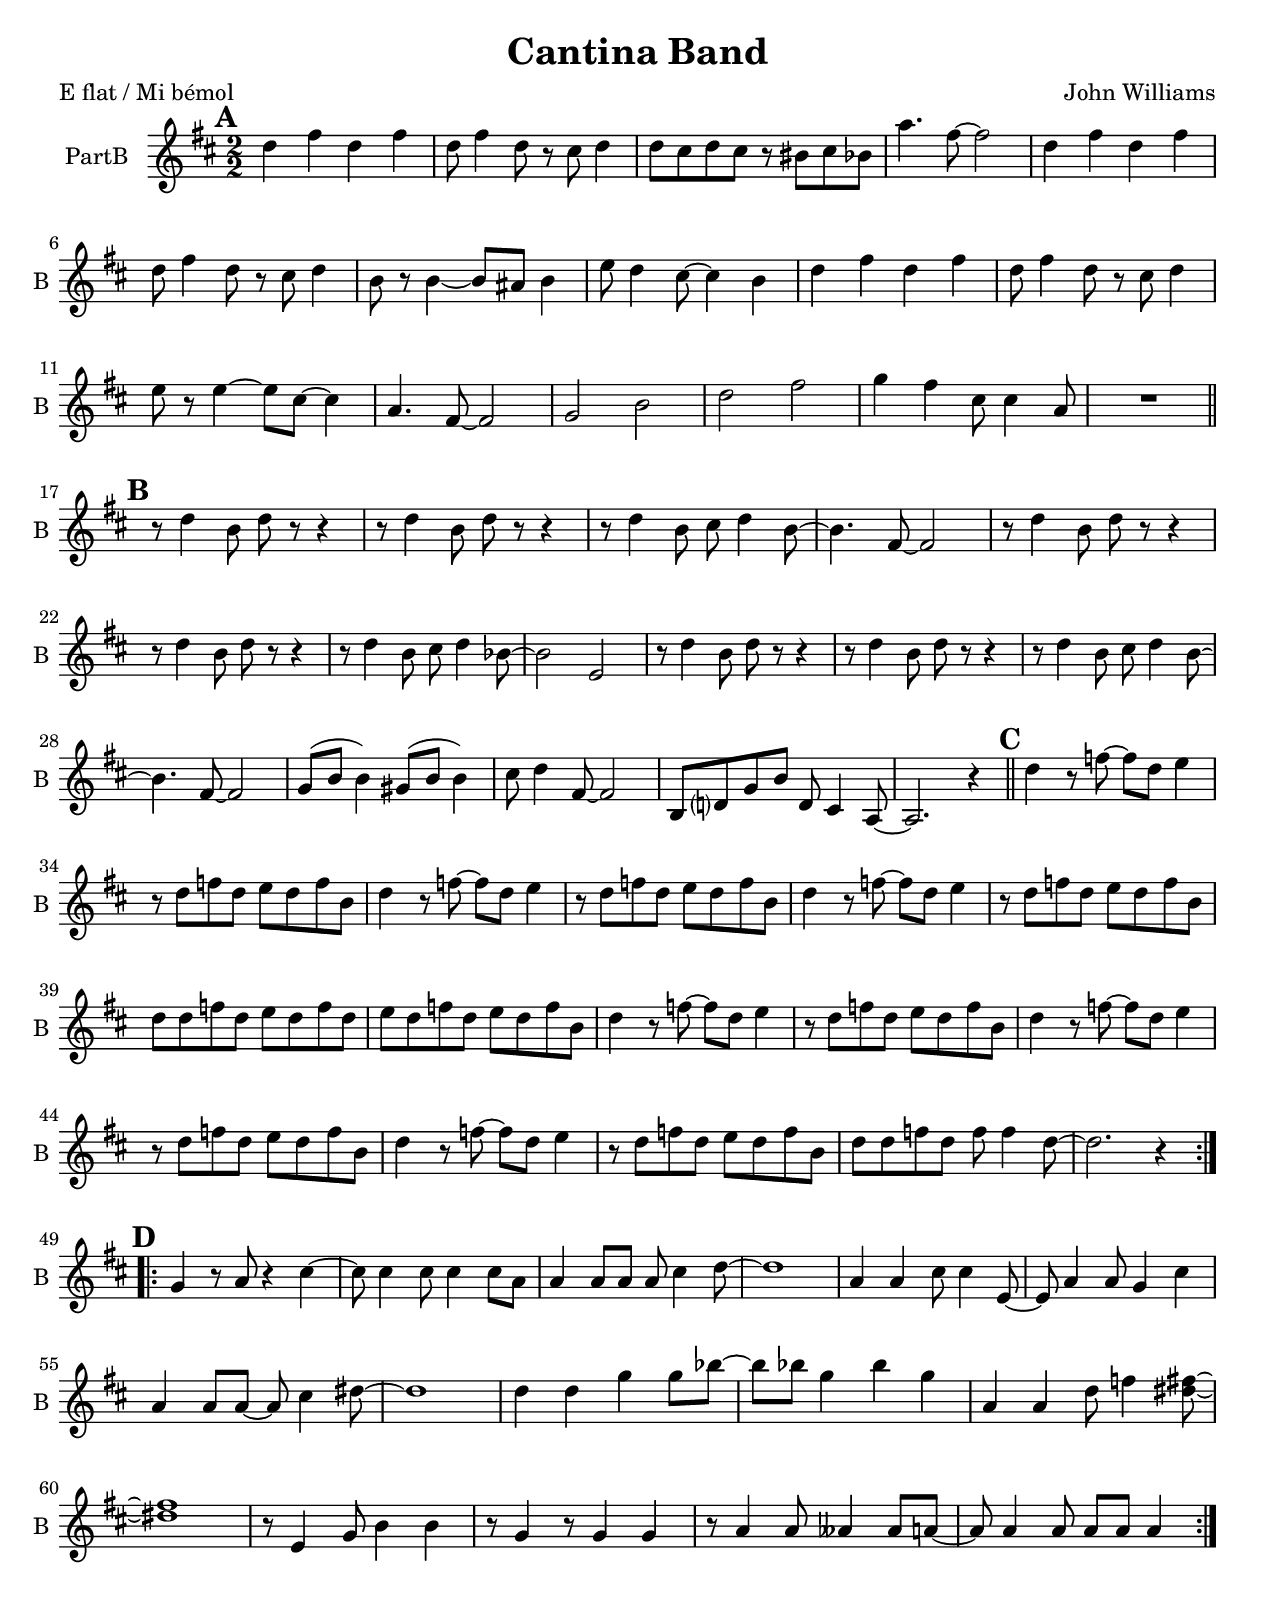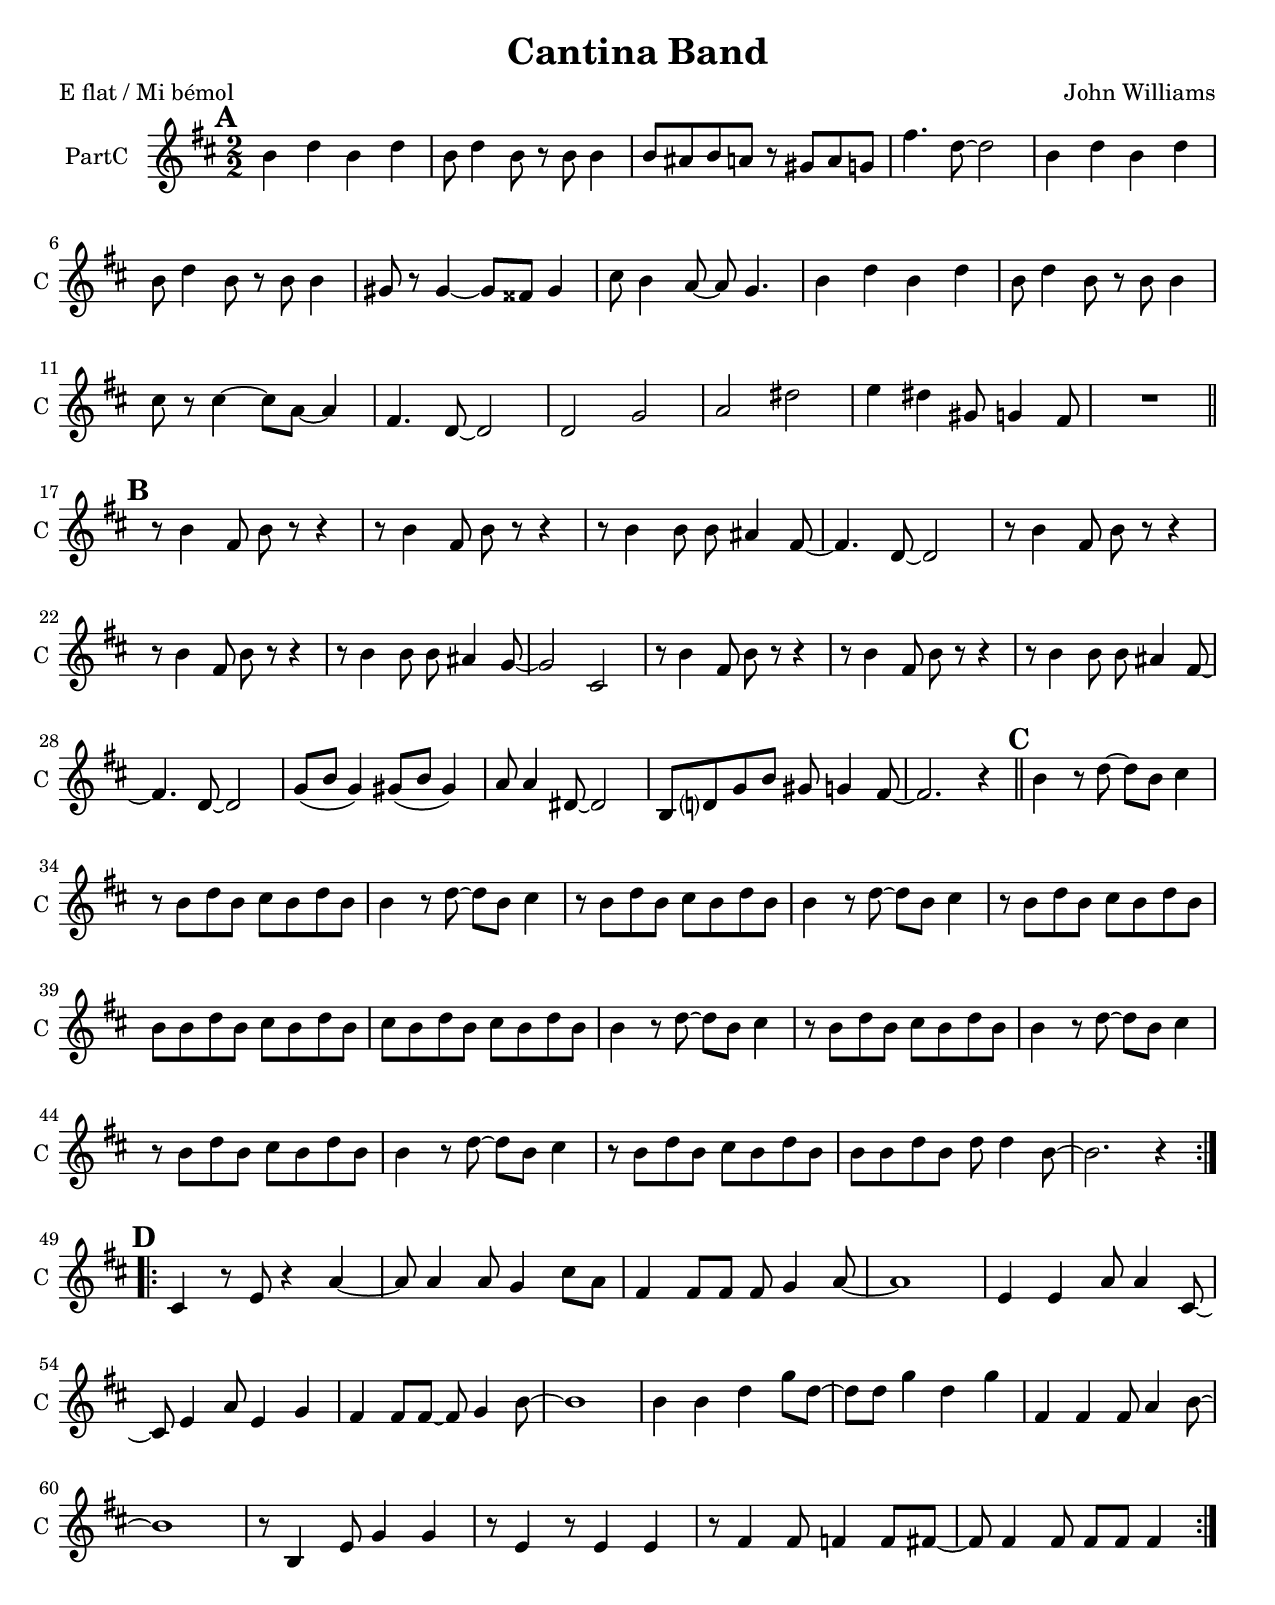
#(set-default-paper-size "letter")
\version "2.14"
\header {
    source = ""
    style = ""
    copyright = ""
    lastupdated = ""
    title = "Cantina Band"
    poet = "Do / C"
    composer = "John Williams"
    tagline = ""
}

Chords = {
  \key f\major
  \chordmode {

    \mark \default
    d1:m
    d1:m
    d2:m c2
    f4. d8:m d2:m
    d1:m
    d1:m
    g1
    c1:7
    d1:m
    d1:m
    c1
    f4. d8:m d2:m
    bes1
    f2 d:7
    ees4 d e8 c4:7 f8
    f1
    \break

    \mark \default
    d1:m
    d1:m
    d1:m
    d1:m
    d1:m
    d1:m
    d1:m
    ees2:7 c2
    d1:m
    d1:m
    d1:m
    d1:m
    bes2 b:dim
    f4. d8 d2
    g2:m g8:m c4:7 f8
    f1
    \break

    \mark \default
    d1:m
    d1:m
    d1:m
    d1:m
    d1:m
    d1:m
    d1:m
    d1:m
    d1:m
    d1:m
    d1:m
    d1:m
    d1:m
    d1:m
    d1:m
    d1:m
    \break

    \mark \default
    c1
    c2 c2:7
    f1
    f1
    c1
    c2 c2:7
    f1
    f1
    bes1
    b1:dim
    f1
    d1
    g1:m
    c1:7
    f2 des2:7
    f1
    \break

%    \mark \default
%    des1
%    des1
%    des1
%    des1
%    des1
%    ees1
%    ees2 aes2
%    des1
%    des1
%    ges1
%    c1
%    ges2 g:dim
%    des2 c2
%    f2:min ges
%    c1
%    f1
%    c1
%    r1
%    c1
%    f1
%    des1:min
%    des1:min
%    des1:min
%    des1:min
%    des1:min
%    des1:min
%    ges2 c
%    des1

  }
}

PartA = \relative c'' {
  \set Staff.instrumentName = "PartA "
  \set Staff.shortInstrumentName = "A "
  \time 2/2
  \numericTimeSignature
  \key f\major

  \repeat volta 2 {

    \mark \default
    a4 d a d |
    a8 d4 a8 r gis a4 |
    a8 gis a g r fis g ges |
    f'4. d8~ d2 |
    a4 d a d |
    a8 d4 a8 r gis a4 |
    g8 r g4~ g8 fis g4 |
    c8 bes4 a8~ a g4. |
    a4 d a d |
    a8 d4 a8 r gis a4 |
    c8 r c4~ c8 a g4 |
    f4. d8~ d2 |
    d2 f |
    a2 c |
    ees4 d gis,8 a4 f?8 |
    R1 |
    \bar "||"
    \break

    \mark \default
    r8 a'4 f8 a r r4 |
    r8 a4 f8 a r r4 |
    r8 a4 f8 gis a4 f8~ |
    f4. d8~ d2 |
    r8 a'4 f8 a r r4 |
    r8 a4 f8 a r r4 |
    r8 a4 f8 gis a4 g8~ |
    g2 c,? |
    r8 a'4 f8 a r r4 |
    r8 a4 f8 a r r4 |
    r8 a4 f8 gis a4 f8~ |
    f4. d8~ d2 |
    bes8( d f4) b,8( d f4) |
    gis8 a4 d,8~ d2 |
    d,8 f? bes d gis, a4 f8~ |
    f2. r4 |
    \bar "||"
    \break

    \mark \default
    f4 r8 aes~ aes f g4 |
    r8 f aes f g f aes d, |
    f4 r8 aes~ aes f g4 |
    r8 f aes f g f aes d, |
    f4 r8 aes~ aes f g4 |
    r8 f aes f g f aes d, |
    f8 f aes f g f aes f |
    g8 f aes f g f aes d,
    f4 r8 aes~ aes f g4 |
    r8 f aes f g f aes d, |
    f4 r8 aes~ aes f g4 |
    r8 f aes f g f aes d, |
    f4 r8 aes~ aes f g4 |
    r8 f aes f g f aes d, |
    f8 f aes f aes aes4 f8~ |
    f2. r4 |
    %\bar "||"
    \break
  }

  \repeat volta 2 {
    \mark \default
    c'4 r8 e r4 g~ |
    g8 g4 g8 g4 e8 c |
    f4 f8 f f g4 a8~ |
    a1 |
    e4 e g8 g4 c,8~ |
    c8 e4 c8 e4 g |
    f4 f8 f~ f g4 a8 ~ |
    a1 |
    bes,4 bes d bes8 des~ |
    des8 des bes4 des bes |
    f4 f f8 aes4 d8 ~ |
    d1 |
    r8 bes4 d8 g4 g |
    r8 e4 r8 e4 e |
    r8 f4 f8 f4 f8 f~ |
    f8 f4 f8 f f f4 |
    %\bar "||"
    \break
  }

%  \mark \default
%  \key des\major
%  aes,8 ges aes ges aes ges aes ges |
%  aes8( des4-.) aes8( des4-.) aes8( des-.) |
%  r8 aes bes b c b bes r |
%  aes8 ges aes ges aes ges aes ges |
%  aes8( des4-.) aes8( des4-.) aes8 a |
%  bes8 a bes4 ~ bes8 a bes a |
%  bes8 a bes b c r ges g |
%  aes8 ges aes ges aes ges aes ges |
%  aes8( des4-.) aes8( des4-.) aes8 a |
%  bes8 a bes4 ~ bes8 a bes b |
%  c8 g e c r c des c |
%  des8 bes4 des8 fes des4 fes8 |
%  f?8 e f ges g c,4 g'8 |
%  aes8 g aes a bes a bes b |
%  c8-> c-. r4 c8 c r4 |
%  c8 c r4 c8 c r4 |
%  c4-> e2-> f8 des |
%  aes8 f fes ees d r r ges |
%  c8 c4-. ges8 c c4 b8 |
%  c8 c4 b8 c c4 c8 |
%  des8 fes, des'4 ~ des8 fes, des' fes, |
%  des'8 fes, des' fes, ees c'4 c8 |
%  des8 fes, des'4 ~ des8 fes, des' fes, |
%  des'8 fes, des' fes, ees c'4 c8 |
%  des8 fes, des'4 ~ des8 fes, des' fes, |
%  des'8 fes, des' fes, ees c'4 b,8 |
%  bes?8 des ges bes c, e g c |
%  des8 des4 c8 des4 r |
%
%  \mark \default
%  r4 \pitchedTrill a2. ~ \startTrillSpan bes |
%  a2 a8 \stopTrillSpan f d r |
%  r4 \pitchedTrill a'2. ~ \startTrillSpan bes |
%  a2 a8 \stopTrillSpan f d r |
%  r4 \pitchedTrill a'2. ~ \startTrillSpan bes |
%  a2 a8 \stopTrillSpan f d r |
%  r8 a'4 a a a8 ~ |
%  a8 a4 a8 ~ a a4. |

}

PartASax = \relative c'' {
  \set Staff.instrumentName = "PartA "
  \set Staff.shortInstrumentName = "A "
  \time 2/2
  \numericTimeSignature
  \key f\major

  \repeat volta 2 {
    \mark \default
    a4 d a d |
    a8 d4 a8 r gis a4 |
    a8 gis a g r fis g ges |
    f'4. d8~ d2 |
    a4 d a d |
    a8 d4 a8 r gis a4 |
    g8 r g4~ g8 fis g4 |
    c8 bes4 a8~ a g4. |
    a4 d a d |
    a8 d4 a8 r gis a4 |
    c8 r c4~ c8 a g4 |
    f4. d8~ d2 |
    d2 f |
    a2 c |
    ees4 d gis,8 a4 f?8 |
    R1 |
    \bar "||"
    \break

    \mark \default
    r8 a4 f8 a r r4 |
    r8 a4 f8 a r r4 |
    r8 a4 f8 gis a4 f8~ |
    f4. d8~ d2 |
    r8 a'4 f8 a r r4 |
    r8 a4 f8 a r r4 |
    r8 a4 f8 gis a4 g8~ |
    g2 c,? |
    r8 a'4 f8 a r r4 |
    r8 a4 f8 a r r4 |
    r8 a4 f8 gis a4 f8~ |
    f4. d8~ d2 |
    bes8( d f4) b,8( d f4) |
    gis8 a4 d,8~ d2 |
    d,8 f? bes d gis, a4 f8~ |
    f2. r4 |
    \bar "||"

    \mark \default
    f'4 r8 aes~ aes f g4 |
    r8 f aes f g f aes d, |
    f4 r8 aes~ aes f g4 |
    r8 f aes f g f aes d, |
    f4 r8 aes~ aes f g4 |
    r8 f aes f g f aes d, |
    f8 f aes f g f aes f |
    g8 f aes f g f aes d,
    f4 r8 aes~ aes f g4 |
    r8 f aes f g f aes d, |
    f4 r8 aes~ aes f g4 |
    r8 f aes f g f aes d, |
    f4 r8 aes~ aes f g4 |
    r8 f aes f g f aes d, |
    f8 f aes f aes aes4 f8~ |
    f2. r4 |
    %\bar "||"
    \break
  }

  \repeat volta 2 {
    \mark \default
    c4 r8 e r4 g~ |
    g8 g4 g8 g4 e8 c |
    f4 f8 f f g4 a8~ |
    a1 |
    e4 e g8 g4 c,8~ |
    c8 e4 c8 e4 g |
    f4 f8 f~ f g4 a8 ~ |
    a1 |
    bes4 bes d bes8 des~ |
    des8 des bes4 des bes |
    f4 f f8 aes4 d8 ~ |
    d1 |
    r8 bes,4 d8 g4 g |
    r8 e4 r8 e4 e |
    r8 f4 f8 f4 f8 f~ |
    f8 f4 f8 f f f4 |
    %\bar "||"
    \break
  }

%  \mark \default
%  \key des\major
%  aes,8 ges aes ges aes ges aes ges |
%  aes8( des4-.) aes8( des4-.) aes8( des-.) |
%  r8 aes bes b c b bes r |
%  aes8 ges aes ges aes ges aes ges |
%  aes8( des4-.) aes8( des4-.) aes8 a |
%  bes8 a bes4 ~ bes8 a bes a |
%  bes8 a bes b c r ges g |
%  aes8 ges aes ges aes ges aes ges |
%  aes8( des4-.) aes8( des4-.) aes8 a |
%  bes8 a bes4 ~ bes8 a bes b |
%  c8 g e c r c des c |
%  des8 bes4 des8 fes des4 fes8 |
%  f?8 e f ges g c,4 g'8 |
%  aes8 g aes a bes a bes b |
%  c8-> c-. r4 c8 c r4 |
%  c8 c r4 c8 c r4 |
%  c4-> e2-> f8 des |
%  aes8 f fes ees d r r ges |
%  c8 c4-. ges8 c c4 b8 |
%  c8 c4 b8 c c4 c8 |
%  des8 fes, des'4 ~ des8 fes, des' fes, |
%  des'8 fes, des' fes, ees c'4 c8 |
%  des8 fes, des'4 ~ des8 fes, des' fes, |
%  des'8 fes, des' fes, ees c'4 c8 |
%  des8 fes, des'4 ~ des8 fes, des' fes, |
%  des'8 fes, des' fes, ees c'4 b,8 |
%  bes?8 des ges bes c, e g c |
%  des8 des4 c8 des4 r |
%
%  \mark \default
%  r4 \pitchedTrill a2. ~ \startTrillSpan bes |
%  a2 a8 \stopTrillSpan f d r |
%  r4 \pitchedTrill a'2. ~ \startTrillSpan bes |
%  a2 a8 \stopTrillSpan f d r |
%  r4 \pitchedTrill a'2. ~ \startTrillSpan bes |
%  a2 a8 \stopTrillSpan f d r |
%  r8 a'4 a a a8 ~ |
%  a8 a4 a8 ~ a a4. |

}

PartB = \relative c' {
  \set Staff.instrumentName = "PartB "
  \set Staff.shortInstrumentName = "B "
  \time 2/2
  \numericTimeSignature
  \key f\major

  \repeat volta 2 {
    \mark \default
    f4 a f a |
    f8 a4 f8 r e f4 |
    f8 e f e r dis e des |
    c'4. a8~ a2 |
    f4 a f a |
    f8 a4 f8 r e f4 |
    d8 r d4~ d8 cis d4 |
    g8 f4 e8~ e4 d4 |
    f4 a f a |
    f8 a4 f8 r e f4 |
    g8 r g4~ g8 e~ e4 |
    c4. a8~ a2 |
    bes2 d |
    f2 a |
    bes4 a e8 e4 c8 |
    R1 |
    \bar "||"
    \break

    \mark \default
    r8 f'4 d8 f r r4 |
    r8 f4 d8 f r r4 |
    r8 f4 d8 e f4 d8~ |
    d4. a8~ a2 |
    r8 f'4 d8 f r r4 |
    r8 f4 d8 f r r4 |
    r8 f4 d8 e f4 des8~ |
    des2 g, |
    r8 f'4 d8 f r r4 |
    r8 f4 d8 f r r4 |
    r8 f4 d8 e f4 d8~ |
    d4. a8~ a2 |
    bes8( d d4) b8( d d4) |
    e8 f4 a,8~ a2 |
    d,8 f? bes d f, e4 c8~ |
    c2. r4 |
    \bar "||"

    \mark \default
    f4 r8 aes~ aes f g4 |
    r8 f aes f g f aes d, |
    f4 r8 aes~ aes f g4 |
    r8 f aes f g f aes d, |
    f4 r8 aes~ aes f g4 |
    r8 f aes f g f aes d, |
    f8 f aes f g f aes f |
    g8 f aes f g f aes d,
    f4 r8 aes~ aes f g4 |
    r8 f aes f g f aes d, |
    f4 r8 aes~ aes f g4 |
    r8 f aes f g f aes d, |
    f4 r8 aes~ aes f g4 |
    r8 f aes f g f aes d, |
    f8 f aes f aes aes4 f8~ |
    f2. r4 |
    %\bar "||"
    \break
  }

  \repeat volta 2 {
    \mark \default
    bes4 r8 c r4 e ~ |
    e8 e4 e8 e4 e8 c |
    c4 c8 c c e4 f8 ~ |
    f1 |
    c4 c e8 e4 g,8 ~ |
    g8 c4 c8 bes4 e |
    c4 c8 c~ c e4 fis8 ~ |
    fis1 |
    f,4 f bes bes8 des ~ |
    des8 des bes4 des bes |
    c,4 c f8  aes4 <a fis>8 ~ |
    <a fis>1 |
    r8 g4 bes8 d4 d |
    r8 bes4 r8 bes4 bes |
    r8 c4 c8 ceses4 ceses8 c~ |
    c8 c4 c8 c c c4 |
    %\bar "||"
    \break
  }

%  \mark \default
%  \key des\major
%  aes8 ges aes ges aes ges aes ges |
%  aes8( des4-.) aes8( des4-.) aes8( des-.) |
%  r8 aes bes b c b bes r |
%  aes8 ges aes ges aes ges aes ges |
%  aes8( des4-.) aes8( des4-.) aes8 a |
%  bes8 a bes4 ~ bes8 a bes a |
%  bes8 a bes b c r ges g |
%  aes8 ges aes ges aes ges aes ges |
%  aes8( des4-.) aes8( des4-.) aes8 a |
%  bes8 a bes4 ~ bes8 a bes b |
%  c8 g e c r c des c |
%  des8 bes4 des8 fes des4 fes8 |
%  f?8 e f ges g c,4 g'8 |
%  aes8 g aes a bes a bes b |
%  g8-> g-. r4 g8 g r4 |
%  a8 a r4 a8 a r4 |
%  g4-> c2-> f8 des |
%  aes8 f fes ees d r r ges |
%  g8 g4-. ges8 g g4 b8 |
%  a8 a4 b8 a a4 a8 |
%  des8 fes, des'4 ~ des8 fes, des' fes, |
%  des'8 fes, des' fes, ees c'4 c8 |
%  des8 fes, des'4 ~ des8 fes, des' fes, |
%  des'8 fes, des' fes, ees c'4 c8 |
%  des8 fes, des'4 ~ des8 fes, des' fes, |
%  des'8 fes, des' fes, ees c'4 b,8 |
%  bes?8 des ges bes c, e g c |
%  des8 des4 c8 aes4 r |
%
%  \mark \default
%  r4 \pitchedTrill a2. ~ \startTrillSpan bes |
%  a2 a8 \stopTrillSpan f d r |
%  r4 \pitchedTrill a'2. ~ \startTrillSpan bes |
%  a2 a8 \stopTrillSpan f d r |
%  r4 \pitchedTrill a'2. ~ \startTrillSpan bes |
%  a2 a8 \stopTrillSpan f d r |
%  r8 a'4 a a a8 ~ |
%  a8 a4 a8 ~ a a4. |

}

PartBSax = \relative c' {
  \set Staff.instrumentName = "PartB "
  \set Staff.shortInstrumentName = "B "
  \time 2/2
  \numericTimeSignature
  \key f\major

  \repeat volta 2 {
    \mark \default
    f4 a f a |
    f8 a4 f8 r e f4 |
    f8 e f e r dis e des |
    c'4. a8~ a2 |
    f4 a f a |
    f8 a4 f8 r e f4 |
    d8 r d4~ d8 cis d4 |
    g8 f4 e8~ e4 d4 |
    f4 a f a |
    f8 a4 f8 r e f4 |
    g8 r g4~ g8 e~ e4 |
    c4. a8~ a2 |
    bes2 d |
    f2 a |
    bes4 a e8 e4 c8 |
    R1 |
    \bar "||"
    \break

    \mark \default
    r8 f4 d8 f r r4 |
    r8 f4 d8 f r r4 |
    r8 f4 d8 e f4 d8~ |
    d4. a8~ a2 |
    r8 f'4 d8 f r r4 |
    r8 f4 d8 f r r4 |
    r8 f4 d8 e f4 des8~ |
    des2 g, |
    r8 f'4 d8 f r r4 |
    r8 f4 d8 f r r4 |
    r8 f4 d8 e f4 d8~ |
    d4. a8~ a2 |
    bes8( d d4) b8( d d4) |
    e8 f4 a,8~ a2 |
    d,8 f? bes d f, e4 c8~ |
    c2. r4 |
    \bar "||"

    \mark \default
    f'4 r8 aes~ aes f g4 |
    r8 f aes f g f aes d, |
    f4 r8 aes~ aes f g4 |
    r8 f aes f g f aes d, |
    f4 r8 aes~ aes f g4 |
    r8 f aes f g f aes d, |
    f8 f aes f g f aes f |
    g8 f aes f g f aes d,
    f4 r8 aes~ aes f g4 |
    r8 f aes f g f aes d, |
    f4 r8 aes~ aes f g4 |
    r8 f aes f g f aes d, |
    f4 r8 aes~ aes f g4 |
    r8 f aes f g f aes d, |
    f8 f aes f aes aes4 f8~ |
    f2. r4 |
    %\bar "||"
    \break
  }

  \repeat volta 2 {
    \mark \default
    bes,4 r8 c r4 e ~ |
    e8 e4 e8 e4 e8 c |
    c4 c8 c c e4 f8 ~ |
    f1 |
    c4 c e8 e4 g,8 ~ |
    g8 c4 c8 bes4 e |
    c4 c8 c~ c e4 fis8 ~ |
    fis1 |
    f4 f bes bes8 des ~ |
    des8 des bes4 des bes |
    c,4 c f8  aes4 <a fis>8 ~ |
    <a fis>1 |
    r8 g,4 bes8 d4 d |
    r8 bes4 r8 bes4 bes |
    r8 c4 c8 ceses4 ceses8 c~ |
    c8 c4 c8 c c c4 |
    %\bar "||"
    \break
  }

%  \mark \default
%  \key des\major
%  aes8 ges aes ges aes ges aes ges |
%  aes8( des4-.) aes8( des4-.) aes8( des-.) |
%  r8 aes bes b c b bes r |
%  aes8 ges aes ges aes ges aes ges |
%  aes8( des4-.) aes8( des4-.) aes8 a |
%  bes8 a bes4 ~ bes8 a bes a |
%  bes8 a bes b c r ges g |
%  aes8 ges aes ges aes ges aes ges |
%  aes8( des4-.) aes8( des4-.) aes8 a |
%  bes8 a bes4 ~ bes8 a bes b |
%  c8 g e c r c des c |
%  des8 bes4 des8 fes des4 fes8 |
%  f?8 e f ges g c,4 g'8 |
%  aes8 g aes a bes a bes b |
%  g8-> g-. r4 g8 g r4 |
%  a8 a r4 a8 a r4 |
%  g4-> c2-> f8 des |
%  aes8 f fes ees d r r ges |
%  g8 g4-. ges8 g g4 b8 |
%  a8 a4 b8 a a4 a8 |
%  des8 fes, des'4 ~ des8 fes, des' fes, |
%  des'8 fes, des' fes, ees c'4 c8 |
%  des8 fes, des'4 ~ des8 fes, des' fes, |
%  des'8 fes, des' fes, ees c'4 c8 |
%  des8 fes, des'4 ~ des8 fes, des' fes, |
%  des'8 fes, des' fes, ees c'4 b,8 |
%  bes?8 des ges bes c, e g c |
%  des8 des4 c8 aes4 r |
%
%  \mark \default
%  r4 \pitchedTrill a2. ~ \startTrillSpan bes |
%  a2 a8 \stopTrillSpan f d r |
%  r4 \pitchedTrill a'2. ~ \startTrillSpan bes |
%  a2 a8 \stopTrillSpan f d r |
%  r4 \pitchedTrill a'2. ~ \startTrillSpan bes |
%  a2 a8 \stopTrillSpan f d r |
%  r8 a'4 a a a8 ~ |
%  a8 a4 a8 ~ a a4. |

}

PartC = \relative c' {
  \set Staff.instrumentName = "PartC "
  \set Staff.shortInstrumentName = "C "
  \time 2/2
  \numericTimeSignature
  \key f\major

  \repeat volta 2 {
    \mark \default
    d4 f d f |
    d8 f4 d8 r d d4 |
    d8 cis d c r b c bes |
    a'4. f8~ f2 |
    d4 f d f |
    d8 f4 d8 r d d4 |
    b8 r b4~ b8 ais b4 |
    e8 d4 c8~ c bes4. |
    d4 f d f |
    d8 f4 d8 r d d4 |
    e8 r e4~ e8 c~ c4 |
    a4. f8~ f2 |
    f2 bes |
    c2 fis |
    g4 fis b,8 bes4 a8 |
    R1 |
    \bar "||"
    \break

    \mark \default
    r8 d'4 a8 d r r4 |
    r8 d4 a8 d r r4 |
    r8 d4 d8 d cis4 a8~ |
    a4. f8~ f2 |
    r8 d'4 a8 d r r4 |
    r8 d4 a8 d r r4 |
    r8 d4 d8 d cis4 bes8~ |
    bes2 e, |
    r8 d'4 a8 d r r4 |
    r8 d4 a8 d r r4 |
    r8 d4 d8 d cis4 a8~ |
    a4. f8~ f2 |
    bes8( d bes4) b8( d b4) |
    c8 c4 fis,8~ fis2 |
    d8 f? bes d b bes4 a8~ |
    a2. r4 |
    \bar "||"
    \break

    \mark \default
    d,4 r8 f ~ f d e4 |
    r8 d f d e d f d |
    d4 r8 f ~ f d e4 |
    r8 d f d e d f d |
    d4 r8 f ~ f d e4 |
    r8 d f d e d f d |
    d8 d f d e d f d |
    e8 d f d e d f d |
    d4 r8 f ~ f d e4 |
    r8 d f d e d f d |
    d4 r8 f ~ f d e4 |
    r8 d f d e d f d |
    d4 r8 f ~ f d e4 |
    r8 d f d e d f d |
    d8 d f d f f4 d8 ~ |
    d2. r4 |
    %\bar "||"
    \break
  }

  \repeat volta 2 {
    \mark \default
    e4 r8 g8 r4 c ~ |
    c8 c4 c8 bes4 e8 c |
    a4 a8 a a bes4 c8 ~ |
    c1 |
    g4 g c8 c4 e,8 ~ |
    e8 g4 c8 g4 bes |
    a4 a8 a~ a bes4 d8 ~ |
    d1 |
    d,4 d f bes8 f ~ |
    f8 f bes4 f bes |
    a,4 a a8 c4 d8 ~ |
    d1 |
    r8 d4 g8 bes4 bes |
    r8 g4 r8 g4 g |
    r8 a4 a8 aes4 aes8 a ~ |
    a8 a4 a8 a a a4 |
    %\bar "||"
    \break
  }

%  \mark \default
%  \key des\major
%  f8 ges f ges f ges f ges |
%  aes8( des4-.) aes8( des4-.) aes8( des-.) |
%  r8 aes bes b c b bes r |
%  f8 ges f ges f ges f ges |
%  aes8( des4-.) aes8( des4-.) aes8 a |
%  bes8 a bes4 ~ bes8 a bes a |
%  bes8 a bes b c r ges g |
%  f8 ges f ges f ges f ges |
%  aes8( des4-.) aes8( des4-.) aes8 a |
%  bes8 a bes4 ~ bes8 a bes b |
%  c8 g e c r c des c |
%  des8 bes4 des8 fes des4 fes8 |
%  f?8 e f ges g c,4 g'8 |
%  aes8 g aes a bes a bes b |
%  e,8-> e-. r4 e8 e r4 |
%  f8 f r4 f8 f r4 |
%  e4-> g2-> f'8 des |
%  aes8 f fes ees d r r ges |
%  e8 e4-. ees8 e e4 ges8 |
%  f8 f4 aes?8 f f4 f8 |
%  r8 c r4 r8 c r c |
%  r8 c r c ees c'4 c8 |
%  r8 c, r4 r8 c r c |
%  r8 c r c ees c'4 c8 |
%  r8 c, r4 r8 c r c |
%  r8 c r c ees c'4 b,8 |
%  bes?8 des ges bes c, e g c |
%  f,8 f4 e8 f4 r |
%
%  \mark \default
%  r4 \pitchedTrill a2. ~ \startTrillSpan bes |
%  a2 a8 \stopTrillSpan f d r |
%  r4 \pitchedTrill a'2. ~ \startTrillSpan bes |
%  a2 a8 \stopTrillSpan f d r |
%  r4 \pitchedTrill a'2. ~ \startTrillSpan bes |
%  a2 a8 \stopTrillSpan f d r |
%  r8 a'4 a a a8 ~ |
%  a8 a4 a8 ~ a a4. |

}

PartCSax = \relative c' {
  \set Staff.instrumentName = "PartC "
  \set Staff.shortInstrumentName = "C "
  \time 2/2
  \numericTimeSignature
  \key f\major

  \repeat volta 2 {
    \mark \default
    d4 f d f |
    d8 f4 d8 r d d4 |
    d8 cis d c r b c bes |
    a'4. f8~ f2 |
    d4 f d f |
    d8 f4 d8 r d d4 |
    b8 r b4~ b8 ais b4 |
    e8 d4 c8~ c bes4. |
    d4 f d f |
    d8 f4 d8 r d d4 |
    e8 r e4~ e8 c~ c4 |
    a4. f8~ f2 |
    f2 bes |
    c2 fis |
    g4 fis b,8 bes4 a8 |
    R1 |
    \bar "||"
    \break

    \mark \default
    r8 d4 a8 d r r4 |
    r8 d4 a8 d r r4 |
    r8 d4 d8 d cis4 a8~ |
    a4. f8~ f2 |
    r8 d'4 a8 d r r4 |
    r8 d4 a8 d r r4 |
    r8 d4 d8 d cis4 bes8~ |
    bes2 e, |
    r8 d'4 a8 d r r4 |
    r8 d4 a8 d r r4 |
    r8 d4 d8 d cis4 a8~ |
    a4. f8~ f2 |
    bes8( d bes4) b8( d b4) |
    c8 c4 fis,8~ fis2 |
    d8 f? bes d b bes4 a8~ |
    a2. r4 |
    \bar "||"

    \mark \default
    d4 r8 f ~ f d e4 |
    r8 d f d e d f d |
    d4 r8 f ~ f d e4 |
    r8 d f d e d f d |
    d4 r8 f ~ f d e4 |
    r8 d f d e d f d |
    d8 d f d e d f d |
    e8 d f d e d f d |
    d4 r8 f ~ f d e4 |
    r8 d f d e d f d |
    d4 r8 f ~ f d e4 |
    r8 d f d e d f d |
    d4 r8 f ~ f d e4 |
    r8 d f d e d f d |
    d8 d f d f f4 d8 ~ |
    d2. r4 |
    %\bar "||"
    \break
  }

  \repeat volta 2 {
    \mark \default
    e,4 r8 g8 r4 c ~ |
    c8 c4 c8 bes4 e8 c |
    a4 a8 a a bes4 c8 ~ |
    c1 |
    g4 g c8 c4 e,8 ~ |
    e8 g4 c8 g4 bes |
    a4 a8 a~ a bes4 d8 ~ |
    d1 |
    d4 d f bes8 f ~ |
    f8 f bes4 f bes |
    a,4 a a8 c4 d8 ~ |
    d1 |
    r8 d,4 g8 bes4 bes |
    r8 g4 r8 g4 g |
    r8 a4 a8 aes4 aes8 a ~ |
    a8 a4 a8 a a a4 |
    %\bar "||"
    \break
  }

%  \mark \default
%  \key des\major
%  f8 ges f ges f ges f ges |
%  aes8( des4-.) aes8( des4-.) aes8( des-.) |
%  r8 aes bes b c b bes r |
%  f8 ges f ges f ges f ges |
%  aes8( des4-.) aes8( des4-.) aes8 a |
%  bes8 a bes4 ~ bes8 a bes a |
%  bes8 a bes b c r ges g |
%  f8 ges f ges f ges f ges |
%  aes8( des4-.) aes8( des4-.) aes8 a |
%  bes8 a bes4 ~ bes8 a bes b |
%  c8 g e c r c des c |
%  des8 bes4 des8 fes des4 fes8 |
%  f?8 e f ges g c,4 g'8 |
%  aes8 g aes a bes a bes b |
%  e,8-> e-. r4 e8 e r4 |
%  f8 f r4 f8 f r4 |
%  e4-> g2-> f'8 des |
%  aes8 f fes ees d r r ges |
%  e8 e4-. ees8 e e4 ges8 |
%  f8 f4 aes?8 f f4 f8 |
%  r8 c r4 r8 c r c |
%  r8 c r c ees c'4 c8 |
%  r8 c, r4 r8 c r c |
%  r8 c r c ees c'4 c8 |
%  r8 c, r4 r8 c r c |
%  r8 c r c ees c'4 b,8 |
%  bes?8 des ges bes c, e g c |
%  f,8 f4 e8 f4 r |
%
%  \mark \default
%  r4 \pitchedTrill a2. ~ \startTrillSpan bes |
%  a2 a8 \stopTrillSpan f d r |
%  r4 \pitchedTrill a'2. ~ \startTrillSpan bes |
%  a2 a8 \stopTrillSpan f d r |
%  r4 \pitchedTrill a'2. ~ \startTrillSpan bes |
%  a2 a8 \stopTrillSpan f d r |
%  r8 a'4 a a a8 ~ |
%  a8 a4 a8 ~ a a4. |

}

BassStaffPart = \relative c {
  \set Staff.instrumentName = "Bass "
  \set Staff.shortInstrumentName = "Bs "
  \time 2/2
  \numericTimeSignature
  \key f\major

  \repeat volta 2 {
    \mark \default
    d4 r a r |
    d4 r a r |
    d4 r c r |
    f4 r c r |
    d4 r a r |
    d4 r a r |
    g4 r g r |
    c4 d dis e |
    d4 r a r |
    d4 r a r |
    c4 r c r |
    f4 r c r |
    bes4 r bes r |
    f'4 r d r |
    g4 r c, r |
    f4 e d c |
    \bar "||"
    \break

    \mark \default
    d4 r a r |
    d4 r a r |
    d4 r a r |
    d4. gis,8~ gis4 a4 |
    d4 r a r |
    d4 r a r |
    d4 r a r |
    ees'2 c4 c |
    d4 r a r |
    d4 r a r |
    d4 r a r |
    d4 r a r |
    bes8 bes r4 b8 b r4 |
    c4. d8 r d d4 |
    g,4 r c4. f8~ |
    f4 e d c |
    \bar "||"
    \break

    \mark \default
    d4 c bes a |
    g4 f e d |
    d'4 c bes a |
    g4 f e d |
    d'4 c bes a |
    g4 f e d |
    d'4 r r2 |
    r2 r4 a |
    d4 c bes a |
    g4 f e d |
    d'4 c bes a |
    g4 f e d |
    d'4 c bes a |
    g4 f e d |
    d'4 bes a a |
    d8 r r4 r2 |
    %\bar "||"
    \break
  }

  \repeat volta 2 {
    \mark \default
    c4 r g r |
    c4 r8 bes ~ bes4 g |
    f4 r c' r |
    f4 r8 e8 ~ e4 d |
    c4 r g' r |
    c,4 r8 bes ~ bes4 g |
    f4 r c' r |
    d4 r8 fis,8 ~ fis4 a |
    <bes bes,>4 r <bes bes,> r |
    <b b,>4 r <b b,> r |
    <c c,>4 r <c c,> r |
    <d d,>4 r8 <d d,> ~ <d d,>4 <fis fis,> |
    <g g,>4 r <d d,> r |
    <c c,>4 r8 <c c,>8 ~ <c c,>4 <g' g,> |
    <f f,>4 r <des des,> r |
    f4 f e d |
    %\bar "||"
    \break
  }

%  \mark \default
%  \key des\major
%  des4 c bes aes |
%  ges4 f ees des |
%  des'4 bes a aes |
%  des4 c bes aes |
%  ges4 f ees des |
%  ees4 e f ges |
%  g4 d b' aes? |
%  des,?4 aes' f ees |
%  des4 c bes aes |
%  ges'4 ges ges des' |
%  c4 c e g |
%  ges?4 ges g g |
%  aes4 des, c c |
%  f4 c ges' ges |
%  c,4 r c r |
%  f4 r f r |
%  c4 c r des8 f |
%  aes8 a bes b c r r g |
%  c,4 r c r |
%  f4 r f r |
%  ges,4 r aes r |
%  a4 r des r |
%  ges,4 r aes r |
%  a4 r des r |
%  d4 r ees r |
%  e4 r f r |
%  ges r g r |
%  des4 r des r |
%  R1*8

}

BassStaffPartClarinet = \relative c {
  \set Staff.instrumentName = "Bass "
  \set Staff.shortInstrumentName = "Bs "
  \time 2/2
  \numericTimeSignature
  \key f\major

  \repeat volta 2 {
    \mark \default
    d4 r a r |
    d4 r a r |
    d4 r c r |
    f4 r c r |
    d4 r a r |
    d4 r a r |
    g4 r g r |
    c4 d dis e |
    d4 r a r |
    d4 r a r |
    c4 r c r |
    f4 r c r |
    bes4 r bes r |
    f'4 r d r |
    g4 r c, r |
    f4 e d c |
    \bar "||"
    \break

    \mark \default
    d4 r a r |
    d4 r a r |
    d4 r a r |
    d4. gis,8~ gis4 a4 |
    d4 r a r |
    d4 r a r |
    d4 r a r |
    ees'2 c4 c |
    d4 r a r |
    d4 r a r |
    d4 r a r |
    d4 r a r |
    bes8 bes r4 b8 b r4 |
    c4. d8 r d d4 |
    g,4 r c4. f8~ |
    f4 e d c |
    \bar "||"
    \break

    \mark \default
    d'4 c bes a |
    g4 f e d |
    d'4 c bes a |
    g4 f e d |
    d'4 c bes a |
    g4 f e d |
    d'4 r r2 |
    r2 r4 a |
    d4 c bes a |
    g4 f e d |
    d'4 c bes a |
    g4 f e d |
    d'4 c bes a |
    g4 f e d |
    d'4 bes a a |
    d8 r r4 r2 |
    %\bar "||"
    \break
  }

  \repeat volta 2 {
    \mark \default
    c4 r g r |
    c4 r8 bes ~ bes4 g |
    f4 r c' r |
    f4 r8 e8 ~ e4 d |
    c4 r g' r |
    c,4 r8 bes ~ bes4 g |
    f4 r c' r |
    d4 r8 fis,8 ~ fis4 a |
    <bes bes,>4 r <bes bes,> r |
    <b b,>4 r <b b,> r |
    <c c,>4 r <c c,> r |
    <d d,>4 r8 <d d,> ~ <d d,>4 <fis fis,> |
    <g g,>4 r <d d,> r |
    <c c,>4 r8 <c c,>8 ~ <c c,>4 <g' g,> |
    <f f,>4 r <des des,> r |
    f,4 f e d |
    %\bar "||"
    \break
  }

%  \mark \default
%  \key des\major
%  des4 c bes aes |
%  ges4 f ees des |
%  des'4 bes a aes |
%  des4 c bes aes |
%  ges4 f ees des |
%  ees4 e f ges |
%  g4 d b' aes? |
%  des,?4 aes' f ees |
%  des4 c bes aes |
%  ges'4 ges ges des' |
%  c4 c e g |
%  ges?4 ges g g |
%  aes4 des, c c |
%  f4 c ges' ges |
%  c,4 r c r |
%  f4 r f r |
%  c4 c r des8 f |
%  aes8 a bes b c r r g |
%  c,4 r c r |
%  f4 r f r |
%  ges,4 r aes r |
%  a4 r des r |
%  ges,4 r aes r |
%  a4 r des r |
%  d4 r ees r |
%  e4 r f r |
%  ges r g r |
%  des4 r des r |
%  R1*8

}

\book {
  \score {
    <<
      %\tempo 2=132
      \tempo 2=100
      \unfoldRepeats \new Staff \PartA
      \unfoldRepeats \new Staff \PartB
      \unfoldRepeats \new Staff \PartC
      \unfoldRepeats \new Staff \BassStaffPart
    >>
    \midi {}
  }
}

#(define output-suffix "C")
\book {
  \paper { }
  \header { poet = "C / Do" }
  \score {
    <<
      \new ChordNames { \set chordChanges = ##t \Chords }
      \new Staff \PartA
      \new Staff \PartB
      \new Staff \PartC
      \new Staff { \clef bass \BassStaffPart }
    >>
  }
}

#(define output-suffix "C-PartA")
\book {
  \paper { }
  \header { poet = "C / Do" }
  \score {
    <<
      \new Staff \PartA
    >>
  }
}

#(define output-suffix "C-PartB")
\book {
  \paper { }
  \header { poet = "C / Do" }
  \score {
    <<
      \new Staff \PartB
    >>
  }
}

#(define output-suffix "C-PartC")
\book {
  \paper { }
  \header { poet = "C / Do" }
  \score {
    <<
      \new Staff \PartC
    >>
  }
}

#(define output-suffix "C_Bass_Clef-PartC")
\book {
  \paper { }
  \header { poet = "C / Do" }
  \score {
    <<
      \new Staff { \transpose c c, { \clef bass \PartC } }
    >>
  }
}

#(define output-suffix "C_Bass_Clef-Bass")
\book {
  \paper { }
  \header { poet = "C / Do" }
  \score {
    <<
      \new ChordNames { \set chordChanges = ##t \Chords }
      \new Staff { \clef bass \BassStaffPart }
    >>
  }
}

#(define output-suffix "Bflat")
\book {
  \header { poet = "B flat / Si bémol" }
  \score {
    <<
      \new ChordNames { \set chordChanges = ##t \transpose bes c \Chords }
      \new Staff { \transpose bes c'  \PartA }
      \new Staff { \transpose bes c'  \PartB }
      \new Staff { \transpose bes c'  \PartC }
      \new Staff { \transpose bes c'' \BassStaffPartClarinet }
    >>
  }
}

#(define output-suffix "Bflat-PartA")
\book {
  \header { poet = "B flat / Si bémol" }
  \score {
    <<
      \new Staff { \transpose bes c'  \PartA }
    >>
  }
}

#(define output-suffix "Bflat-PartB")
\book {
  \header { poet = "B flat / Si bémol" }
  \score {
    <<
      \new Staff { \transpose bes c'  \PartB }
    >>
  }
}

#(define output-suffix "Bflat-PartC")
\book {
  \header { poet = "B flat / Si bémol" }
  \score {
    <<
      \new Staff { \transpose bes c'  \PartC }
    >>
  }
}

#(define output-suffix "Bflat-Bass")
\book {
  \header { poet = "B flat / Si bémol" }
  \score {
    <<
      \new Staff { \transpose bes c'' \BassStaffPartClarinet }
    >>
  }
}

#(define output-suffix "Eflat")
\book {
  \header { poet = "E flat / Mi bémol" }
  \paper {
    %between-system-padding=0
    %ragged-last-bottom = ##f
    %page-count = 1
  }
  \score {
    <<
      \new Staff { \transpose ees c' \PartASax }
      \new Staff { \transpose ees c' \PartBSax }
      \new Staff { \transpose ees c' \PartCSax }
      \new Staff { \transpose ees c''  \BassStaffPart }
    >>
  }
}

#(define output-suffix "Eflat-PartA")
\book {
  \header { poet = "E flat / Mi bémol" }
  \paper {
    %between-system-padding=0
    %ragged-last-bottom = ##f
    %page-count = 1
  }
  \score {
    <<
      \new Staff { \transpose ees c' \PartASax }
    >>
  }
}

#(define output-suffix "Eflat-PartB")
\book {
  \header { poet = "E flat / Mi bémol" }
  \paper {
    %between-system-padding=0
    %ragged-last-bottom = ##f
    %page-count = 1
  }
  \score {
    <<
      \new Staff { \transpose ees c' \PartBSax }
    >>
  }
}

#(define output-suffix "Eflat-PartC")
\book {
  \header { poet = "E flat / Mi bémol" }
  \paper {
    %between-system-padding=0
    %ragged-last-bottom = ##f
    %page-count = 1
  }
  \score {
    <<
      \new Staff { \transpose ees c' \PartCSax }
    >>
  }
}

#(define output-suffix "Eflat-Bass")
\book {
  \header { poet = "E flat / Mi bémol" }
  \paper {
    %between-system-padding=0
    %ragged-last-bottom = ##f
    %page-count = 1
  }
  \score {
    <<
      \new Staff { \transpose ees c''  \BassStaffPart }
    >>
  }
}

#(define output-suffix "F")
\book {
  %\paper { #(define indent (* 0 cm)) }
  \header { poet = "F / Fa" }
  \score {
    <<
      \new Staff { \transpose f c' \PartASax }
      \new Staff { \transpose f c' \PartBSax }
      \new Staff { \transpose f c' \PartCSax }
      \new Staff { \transpose f c''  \BassStaffPart }
    >>
  }
}

#(define output-suffix "F-PartA")
\book {
  %\paper { #(define indent (* 0 cm)) }
  \header { poet = "F / Fa" }
  \score {
    <<
      \new Staff { \transpose f c' \PartASax }
    >>
  }
}

#(define output-suffix "F-PartB")
\book {
  %\paper { #(define indent (* 0 cm)) }
  \header { poet = "F / Fa" }
  \score {
    <<
      \new Staff { \transpose f c' \PartBSax }
    >>
  }
}

#(define output-suffix "F-PartC")
\book {
  %\paper { #(define indent (* 0 cm)) }
  \header { poet = "F / Fa" }
  \score {
    <<
      \new Staff { \transpose f c' \PartCSax }
    >>
  }
}

#(define output-suffix "F-Bass")
\book {
  %\paper { #(define indent (* 0 cm)) }
  \header { poet = "F / Fa" }
  \score {
    <<
      \new Staff { \transpose f c''  \BassStaffPart }
    >>
  }
}

